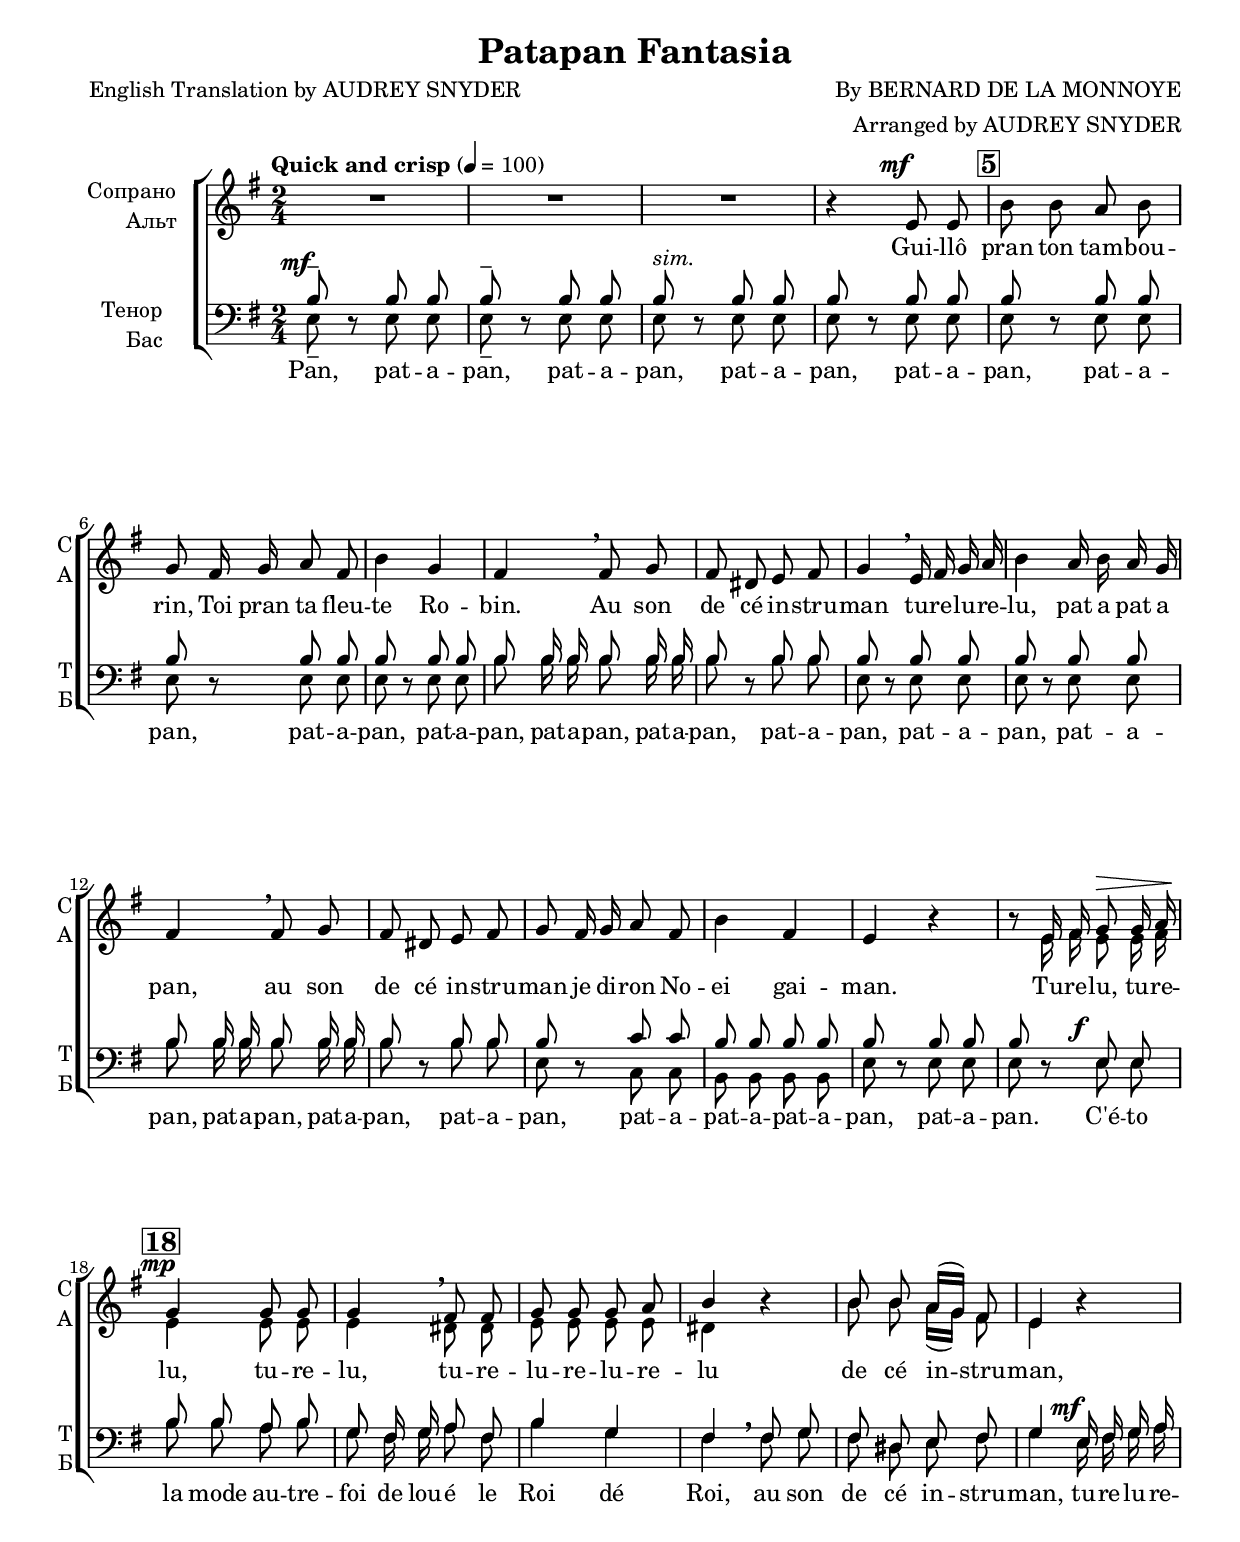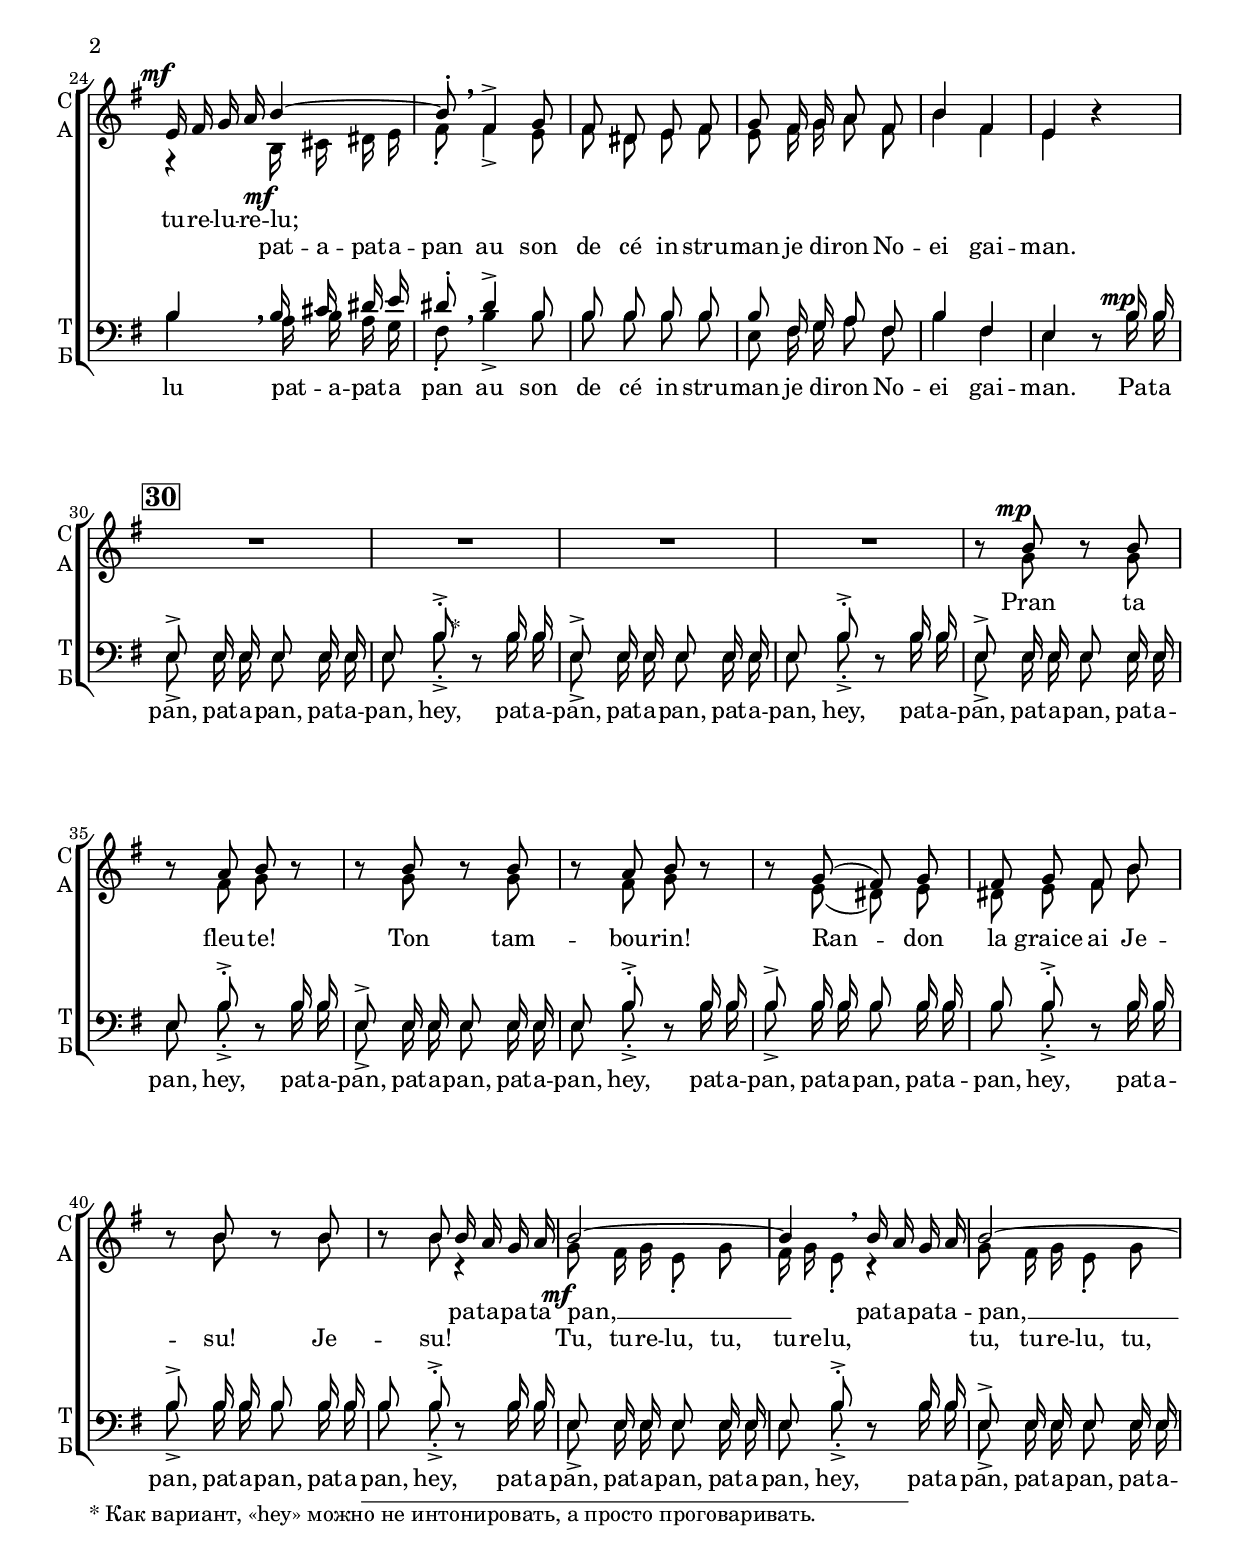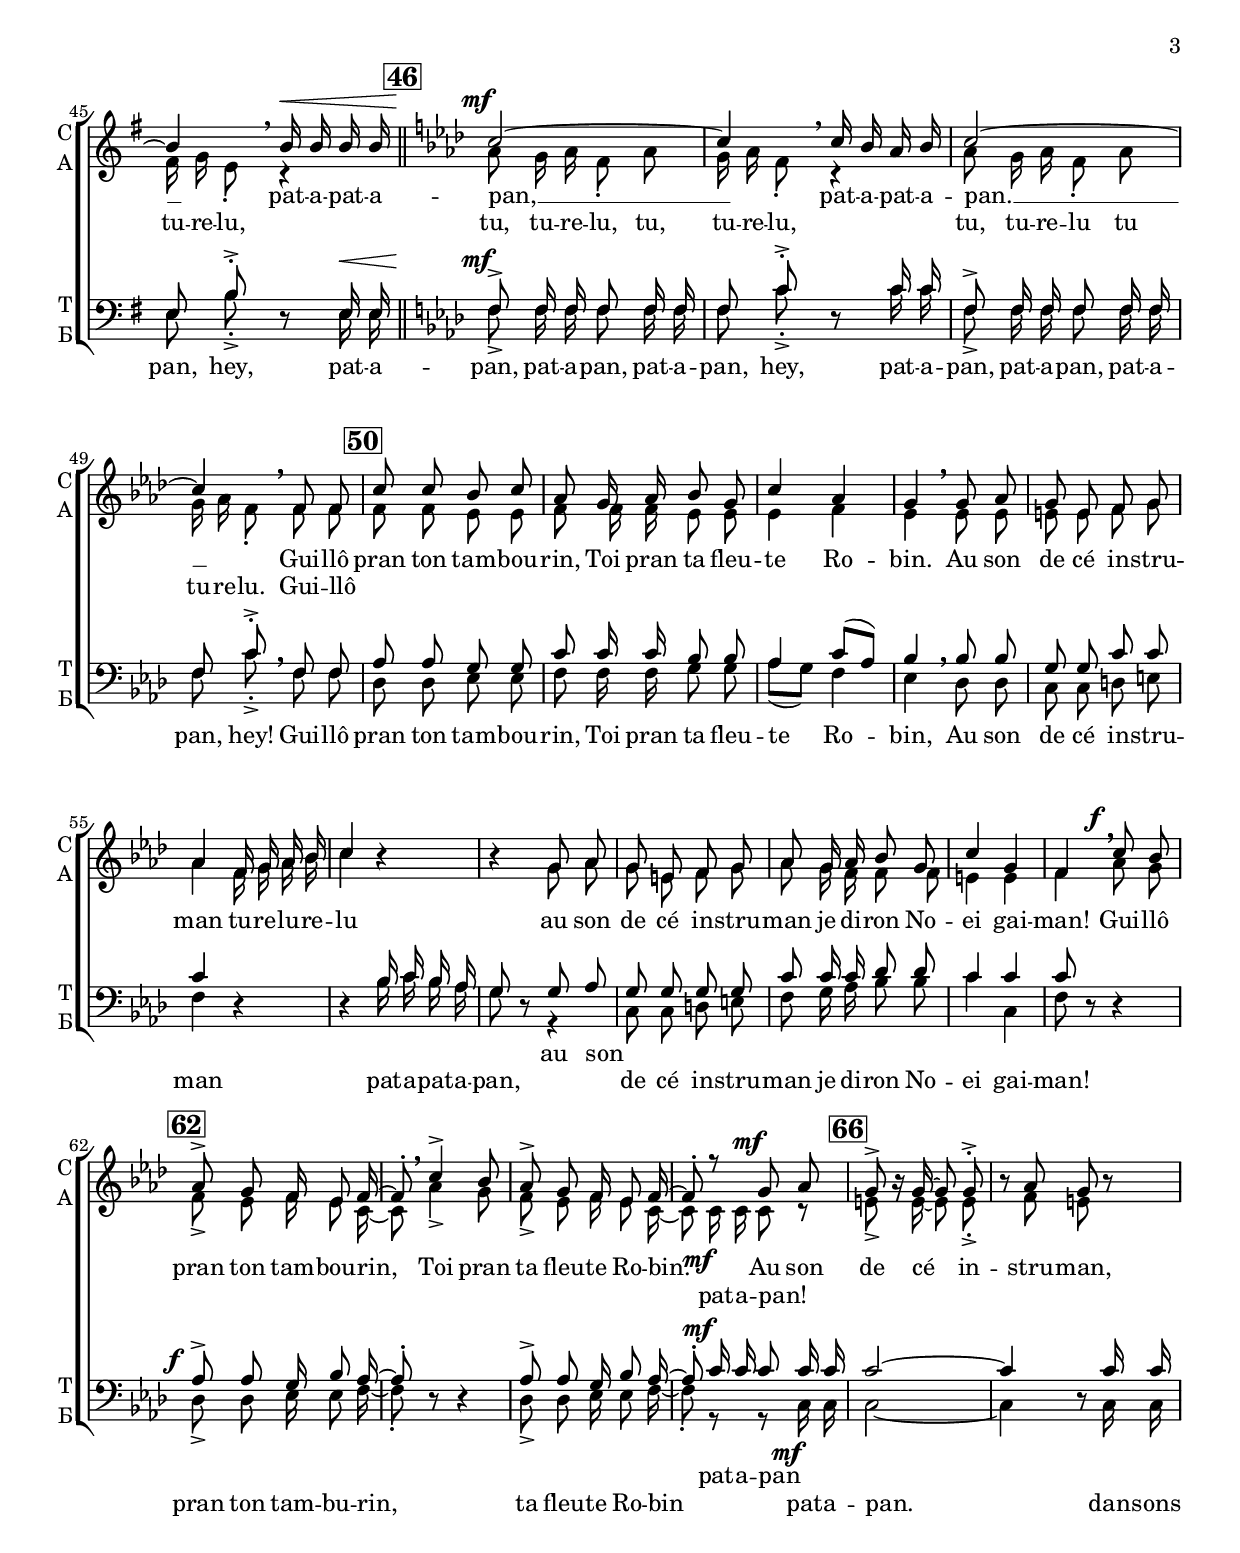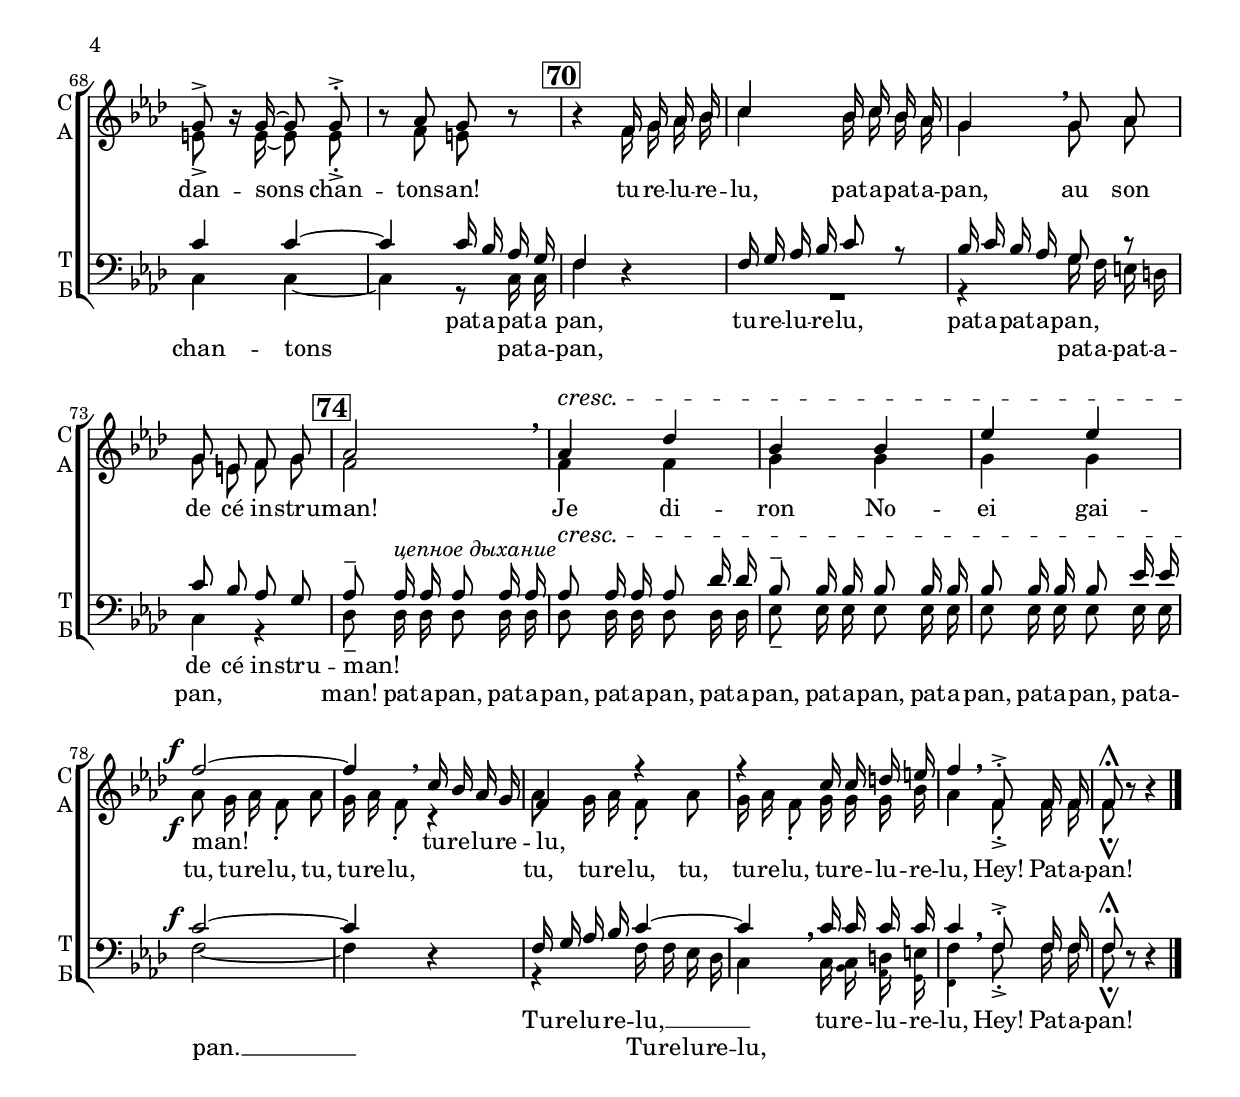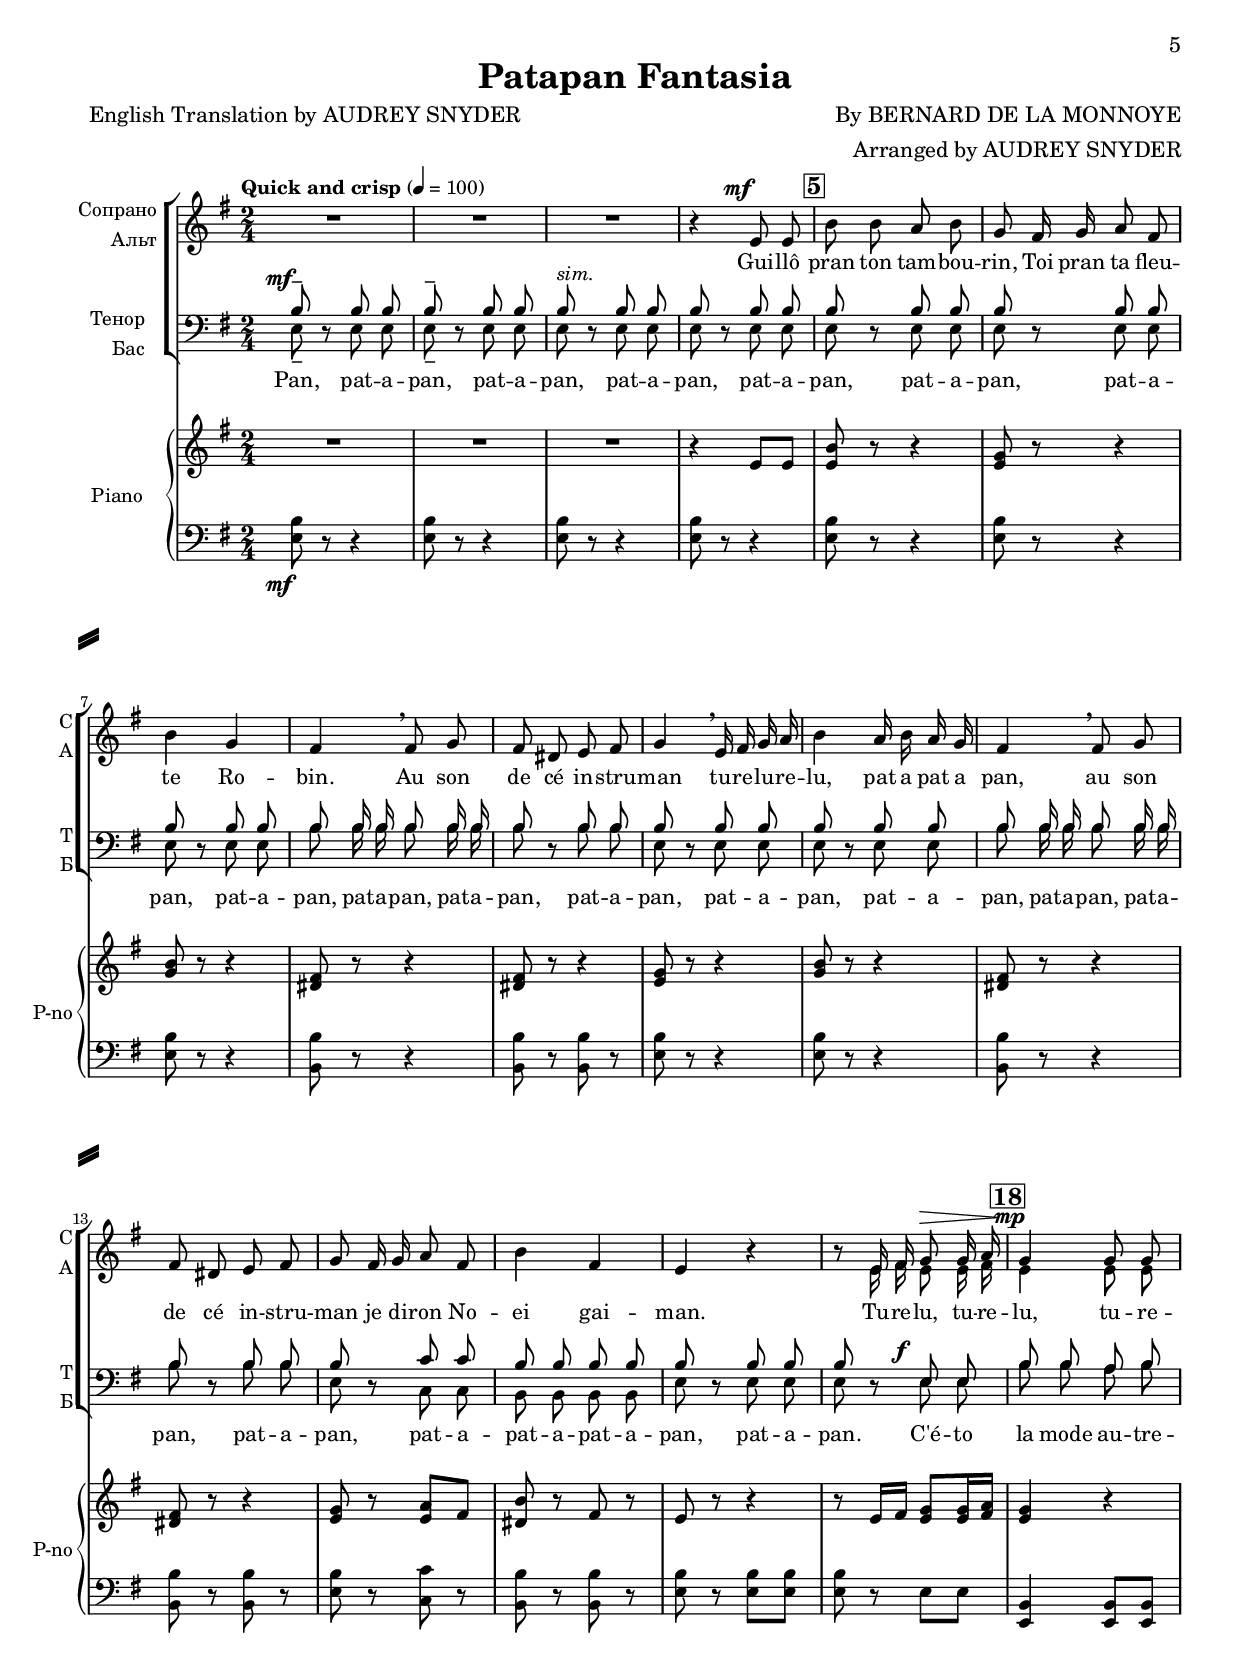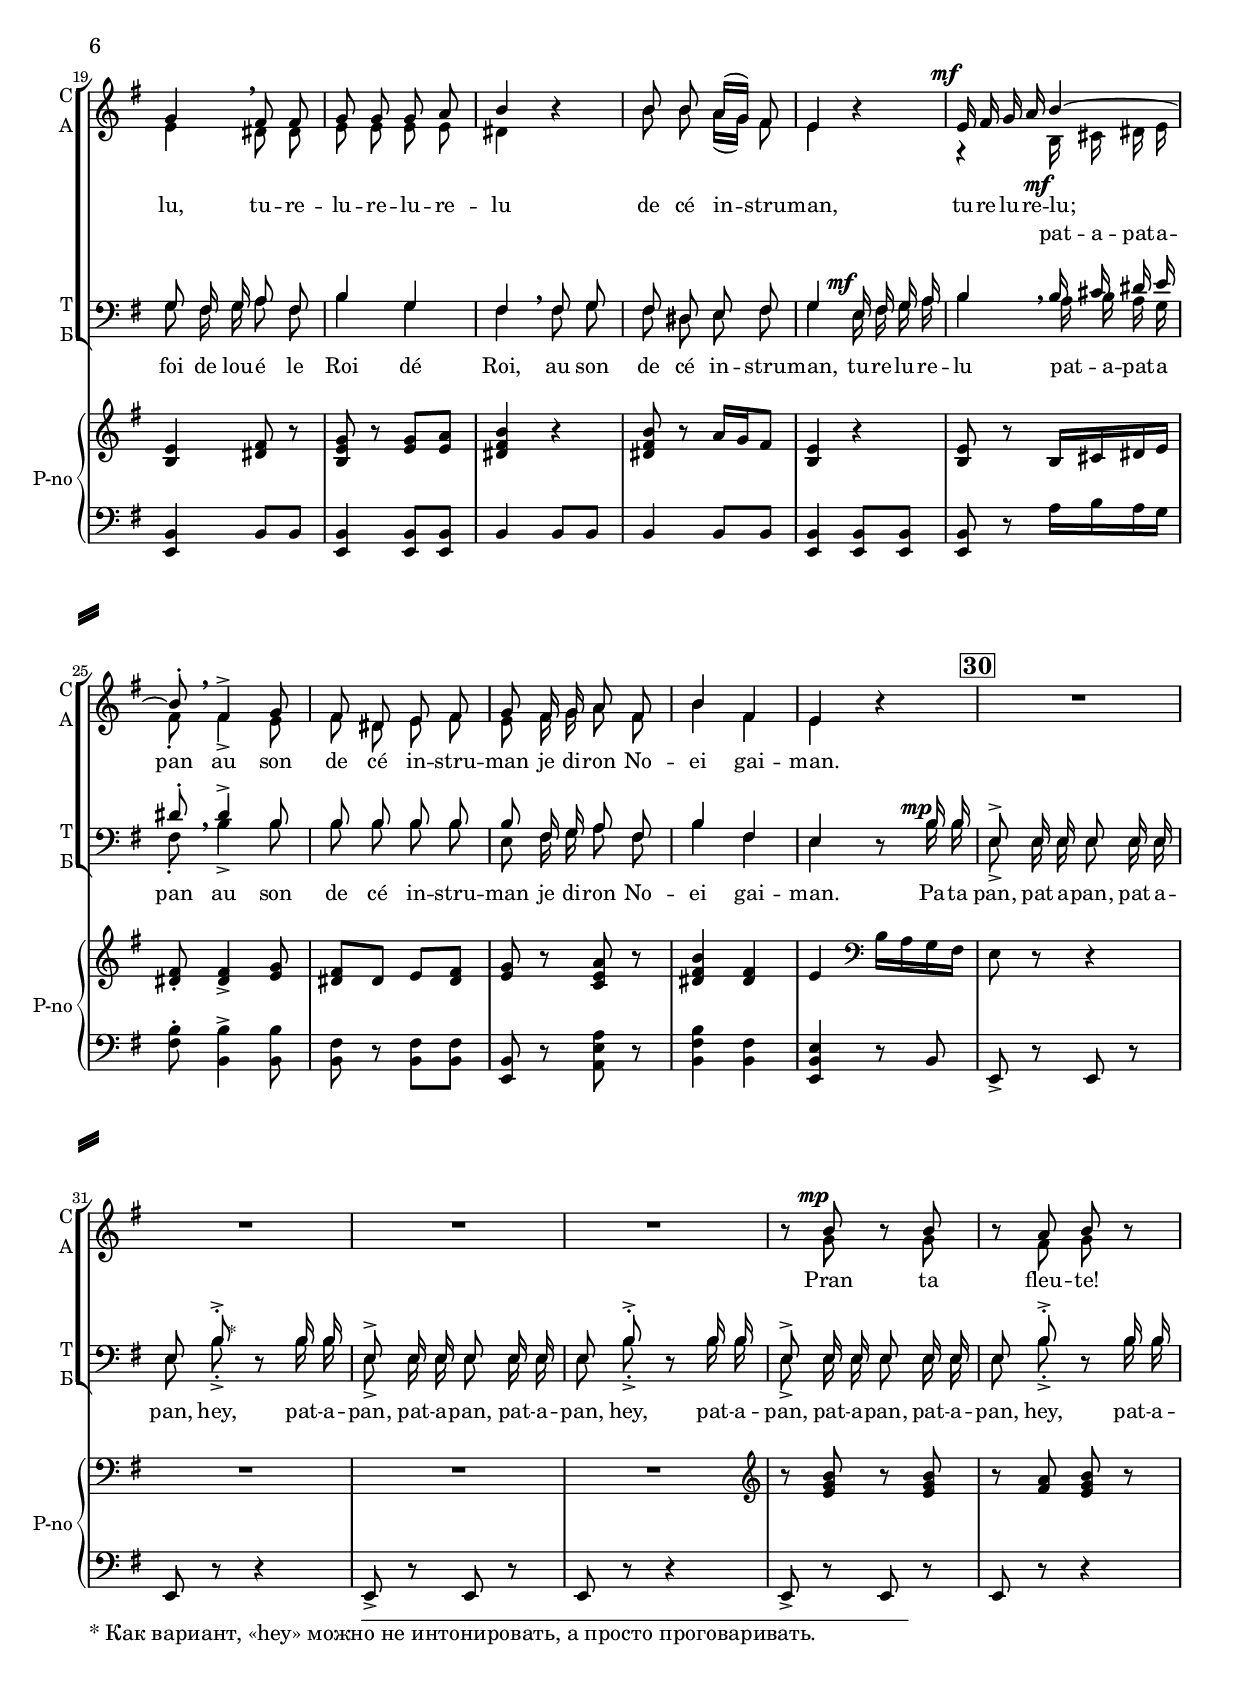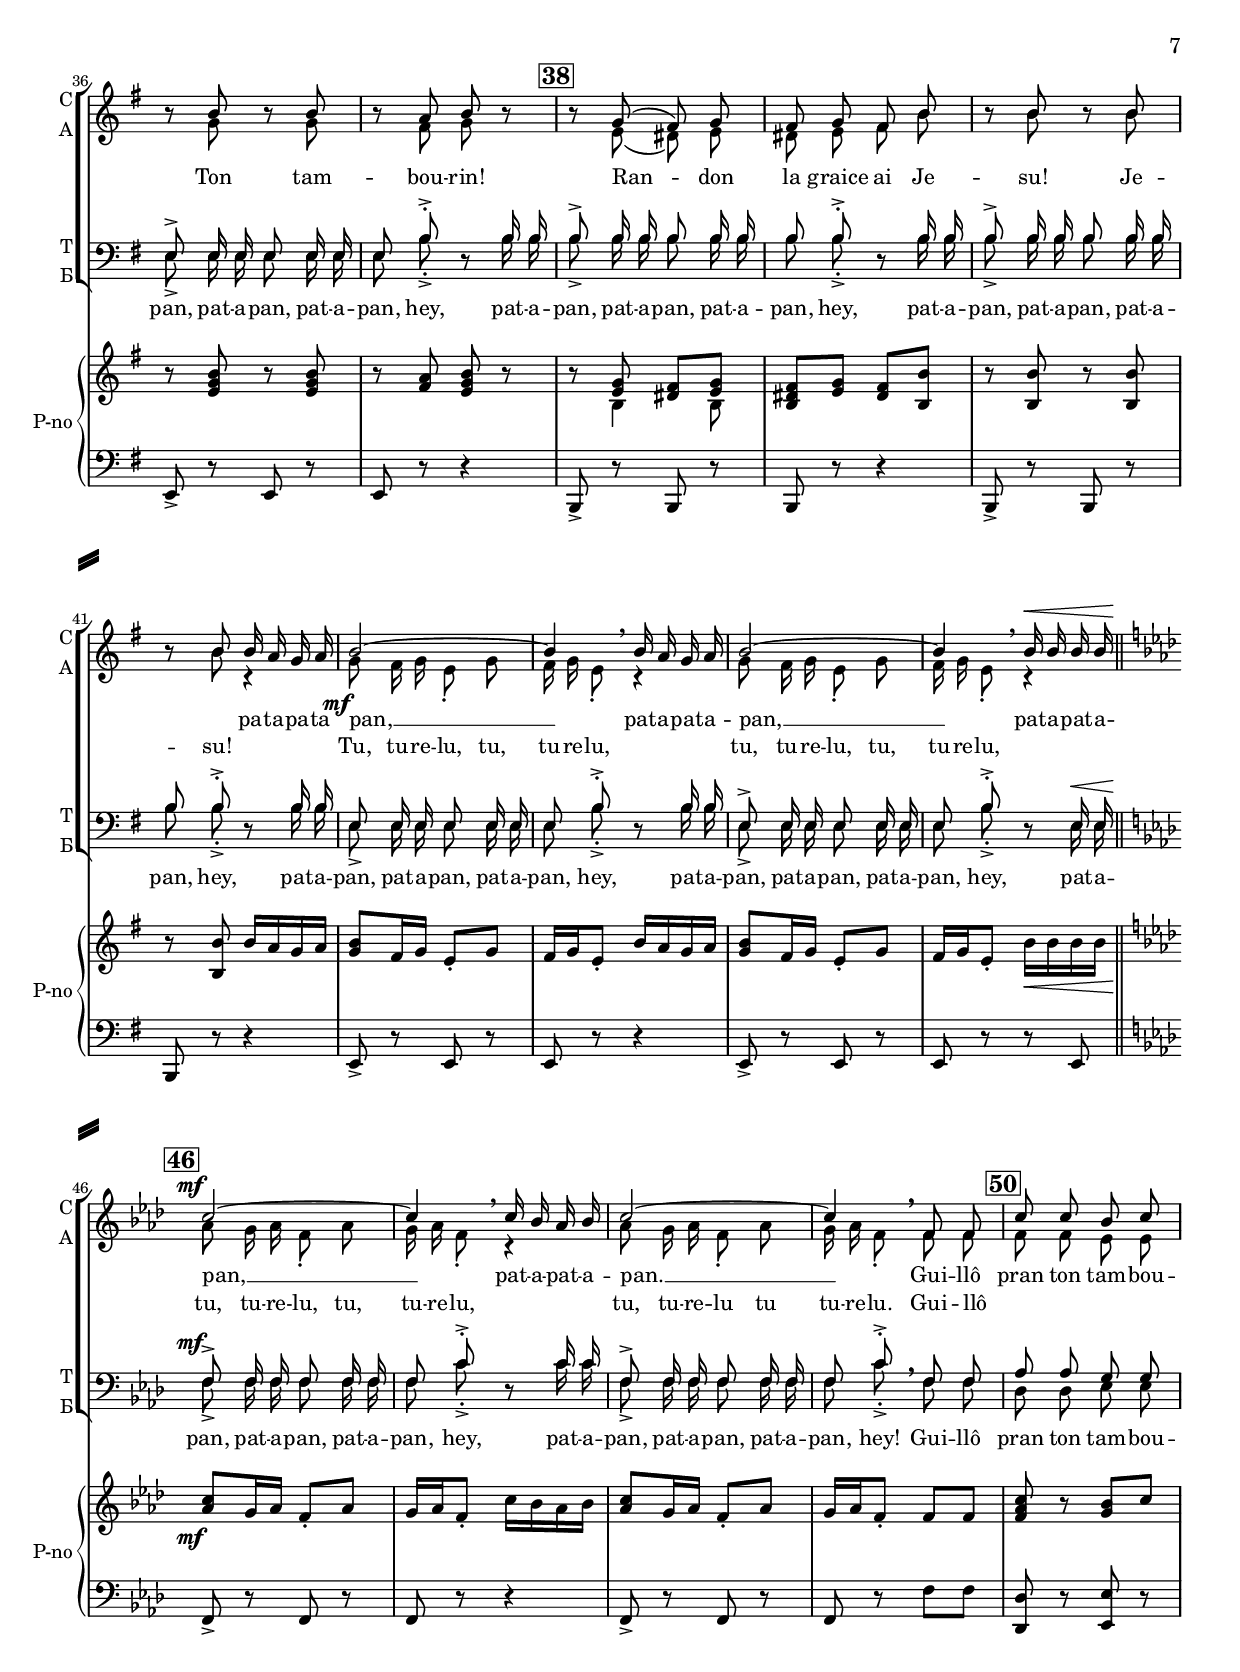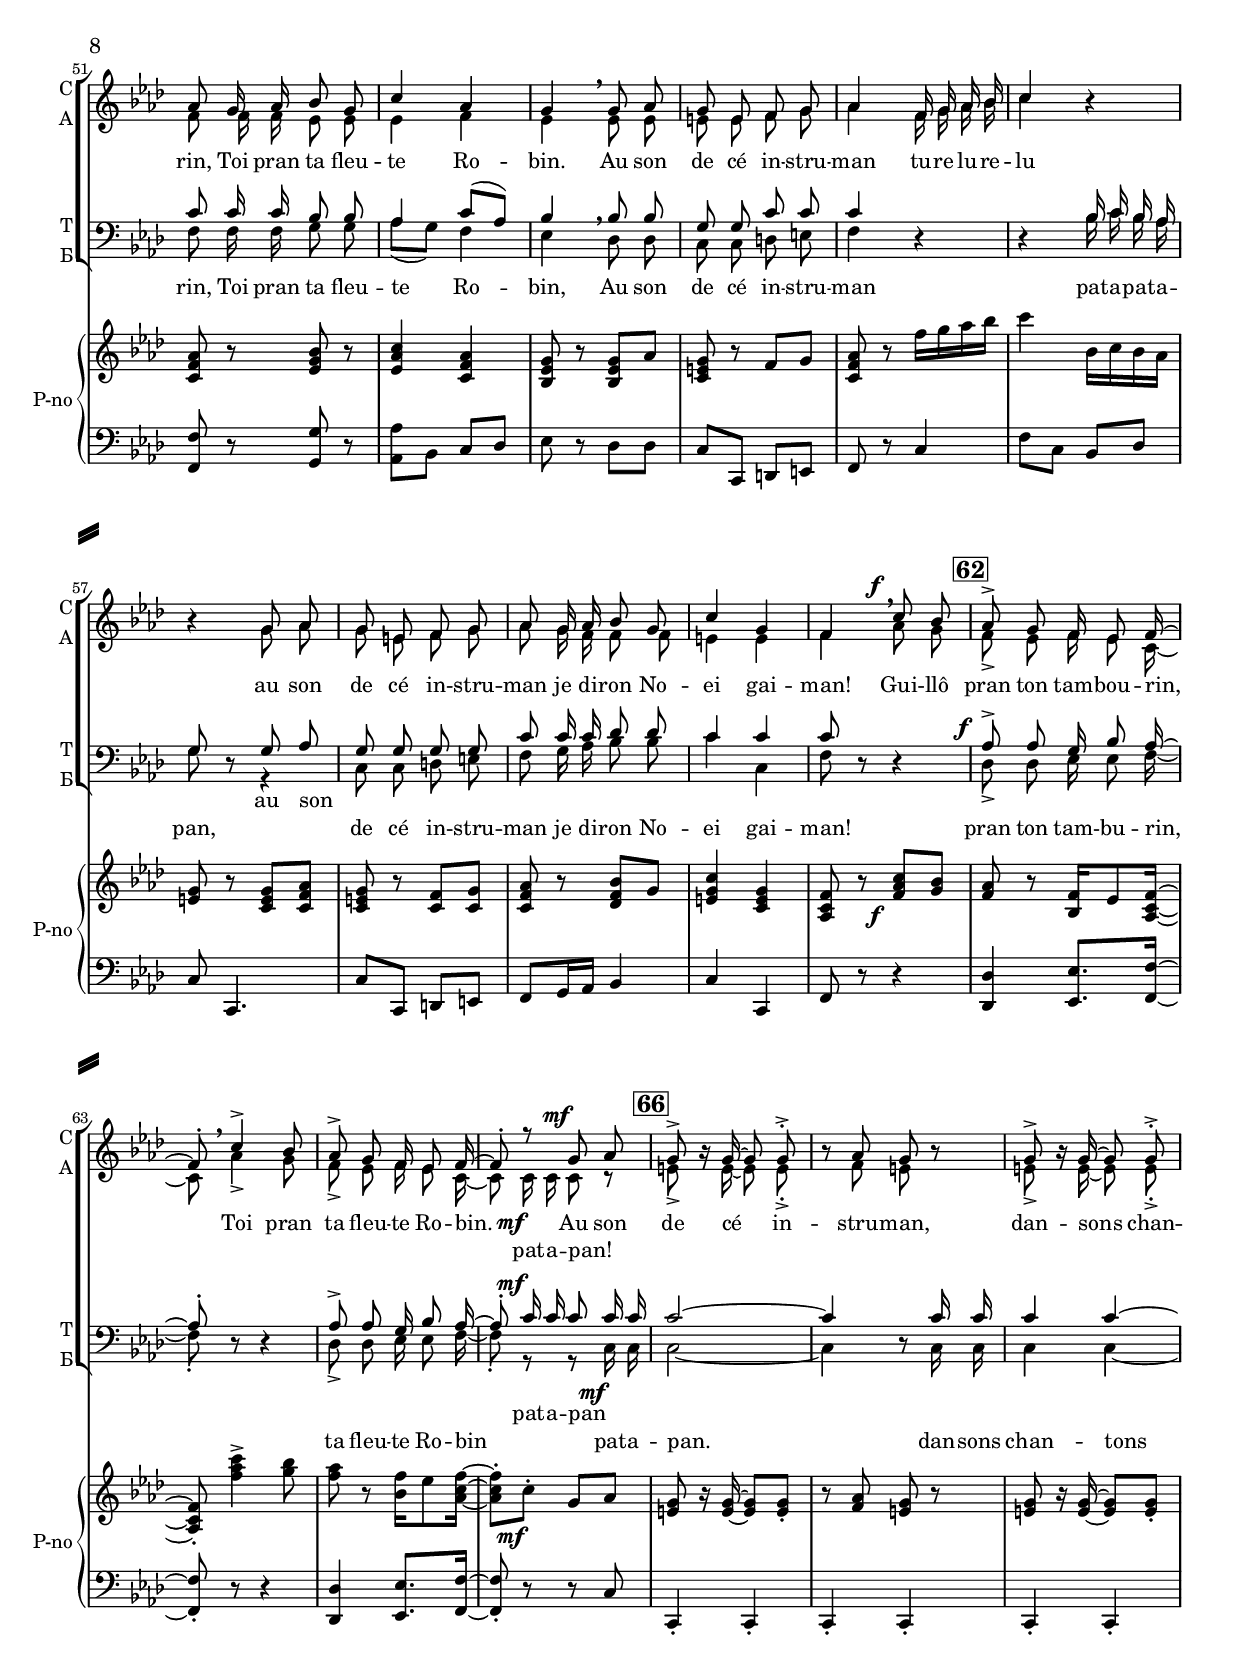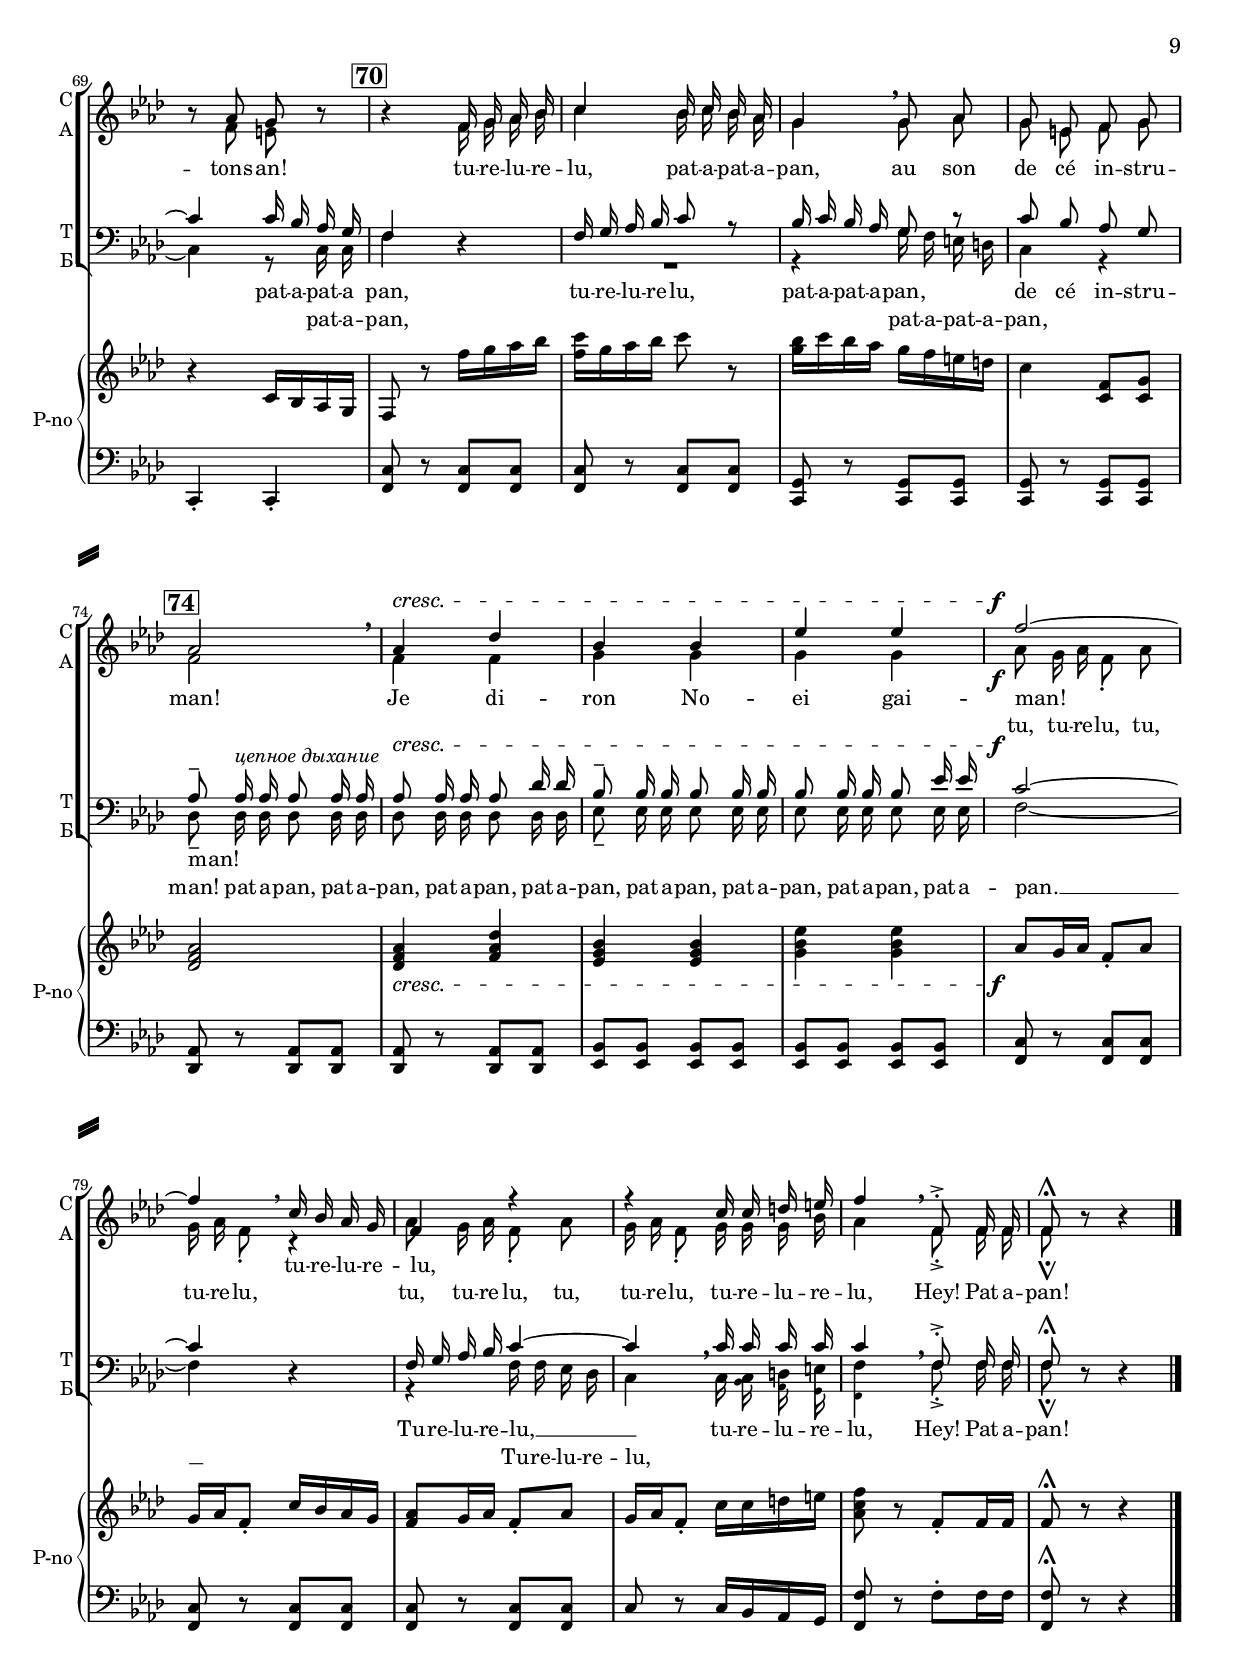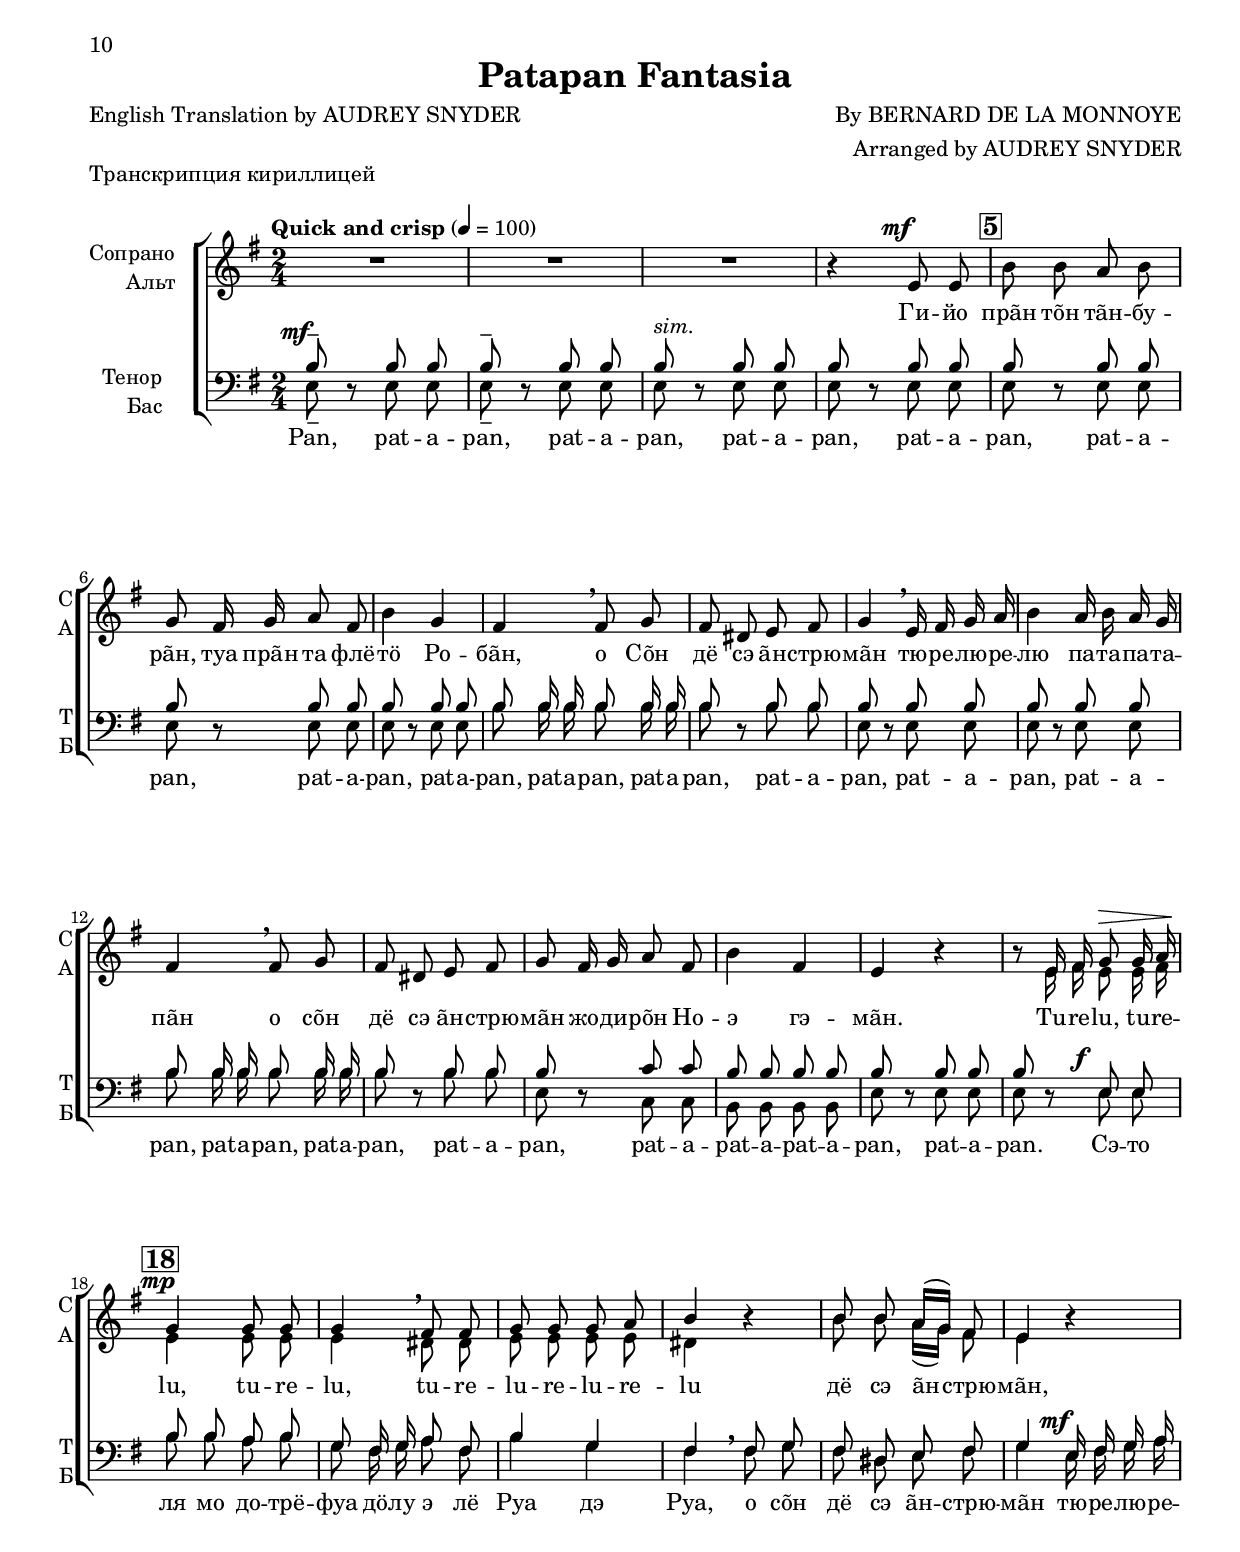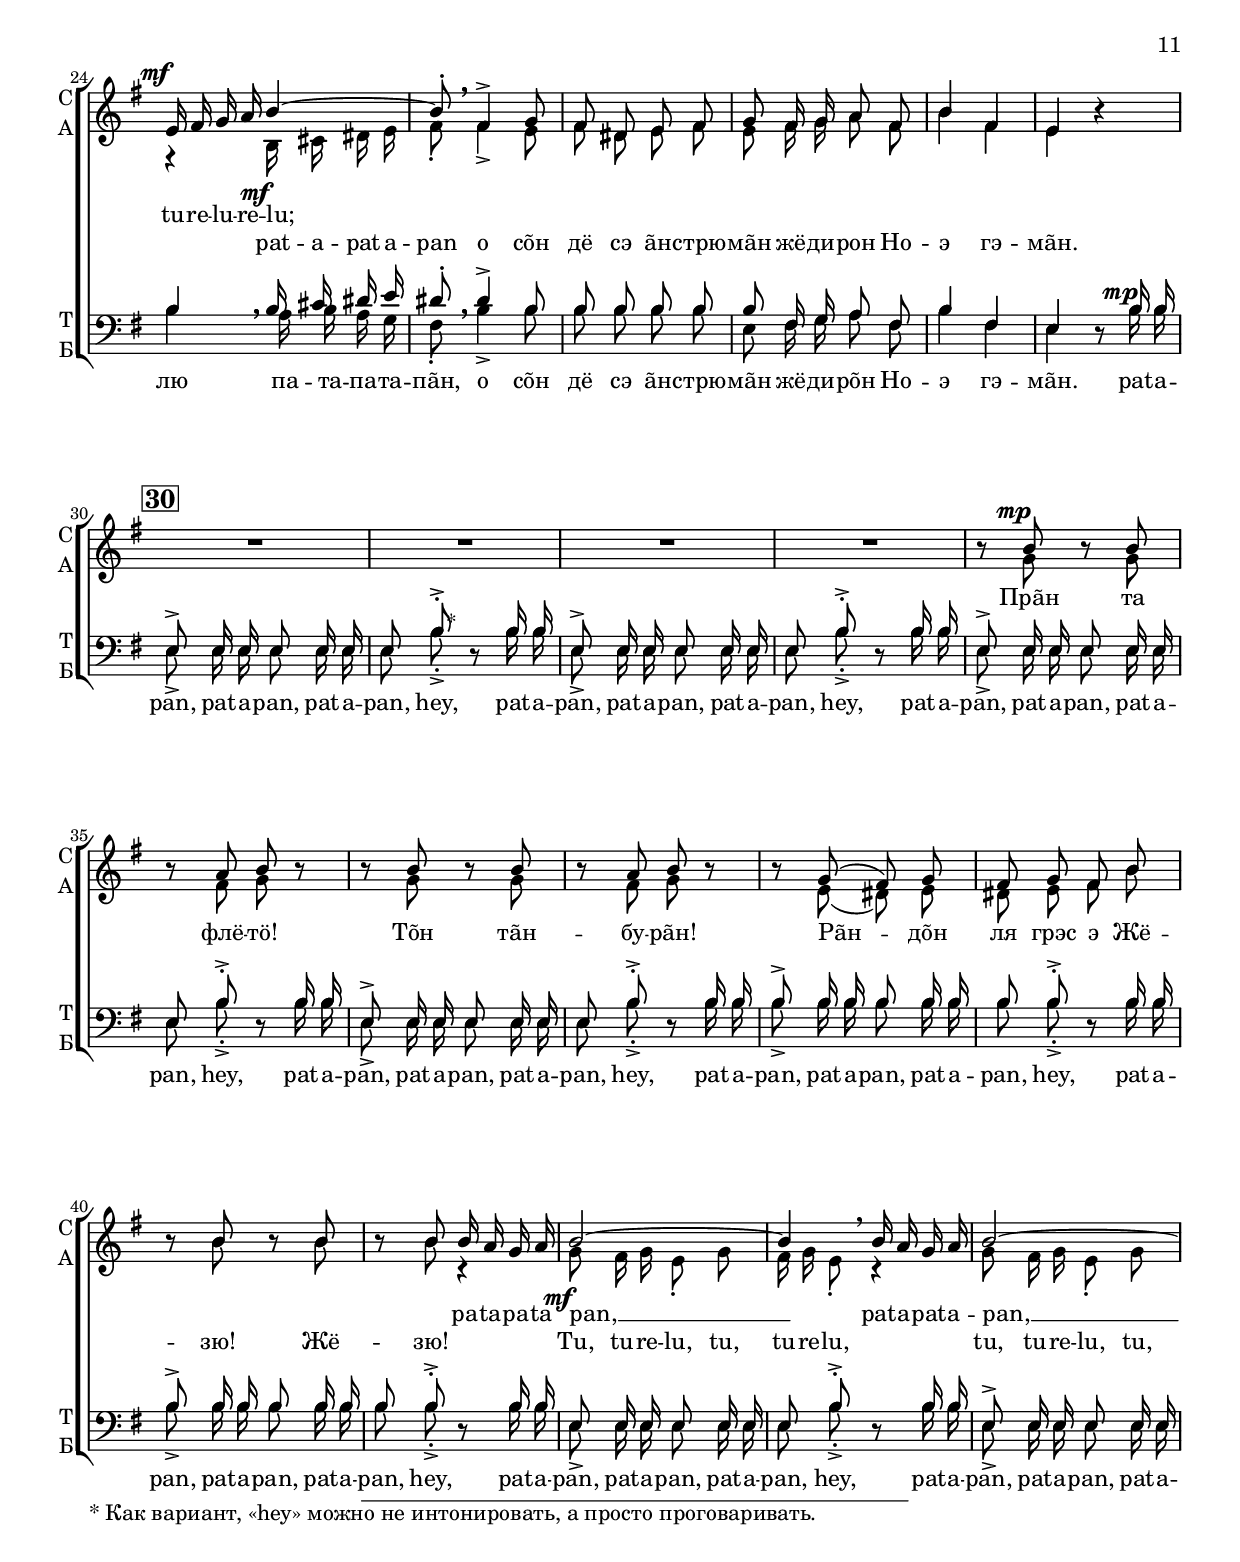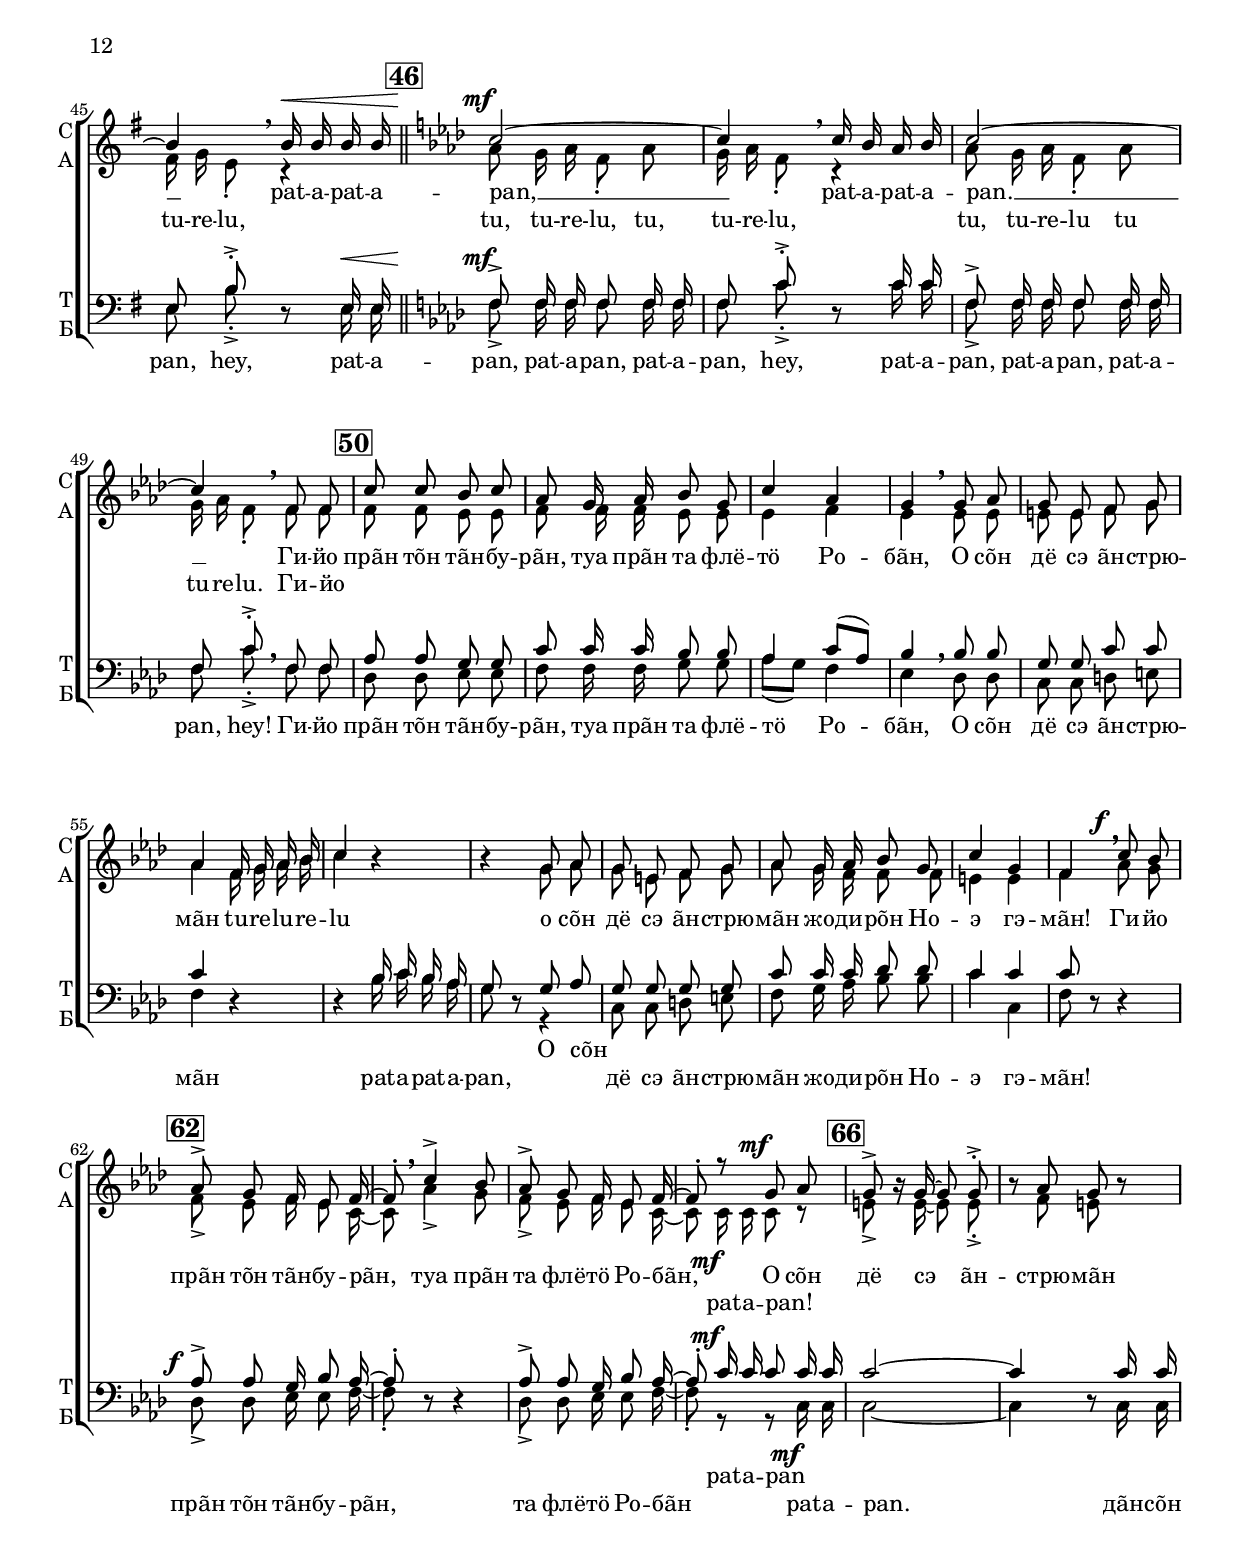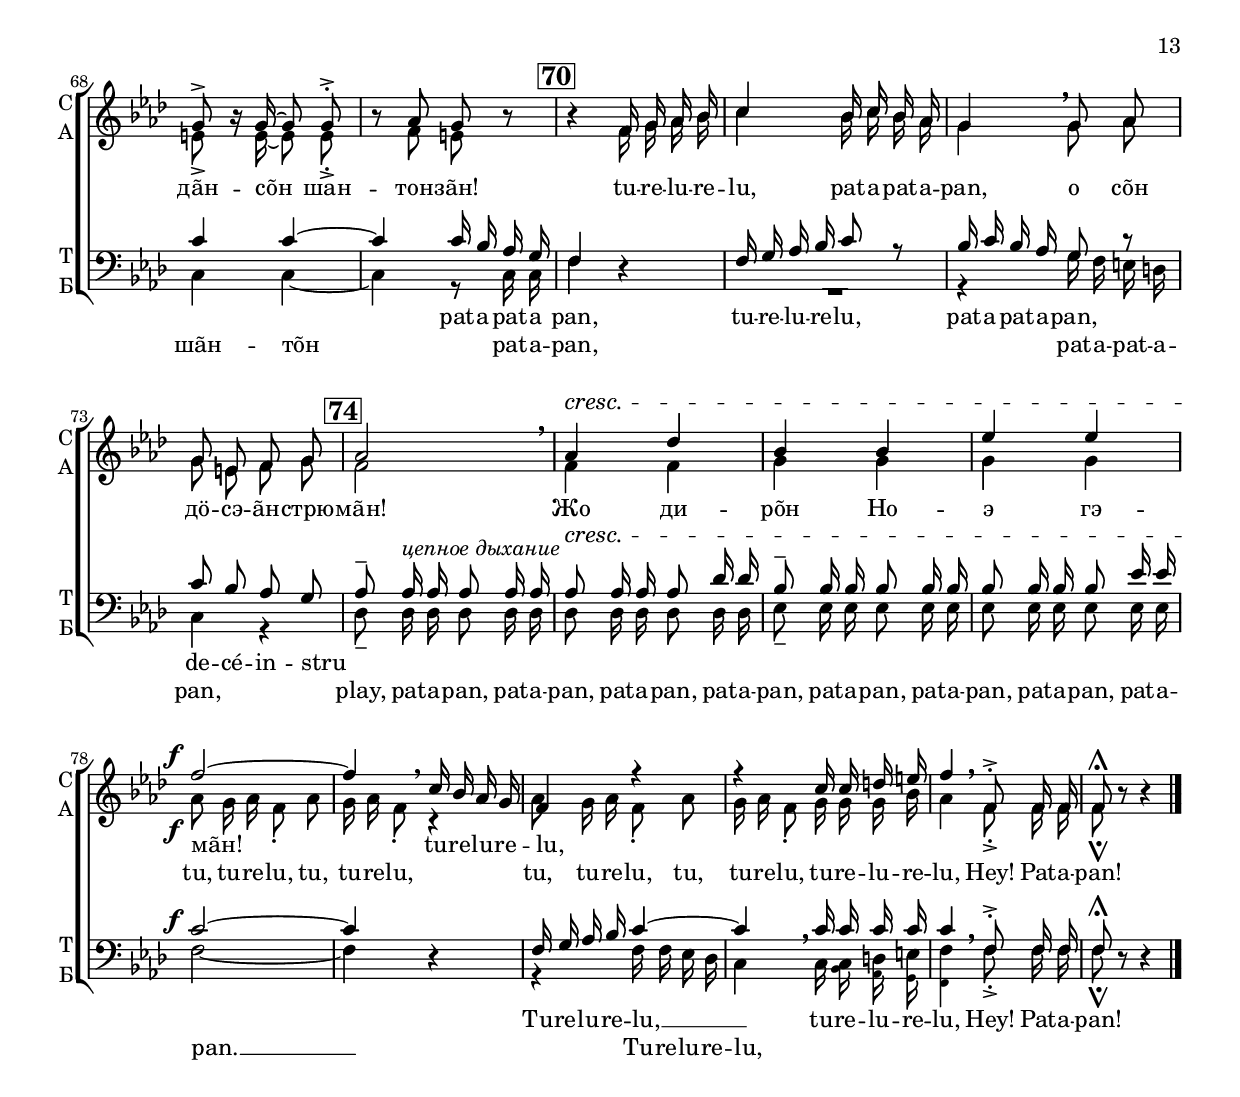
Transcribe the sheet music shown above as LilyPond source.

\version "2.24.2"

#(ly:set-option 'embed-source-code #t) % внедряем исходник как аттач к pdf
#(set-default-paper-size "a4")
#(set-global-staff-size 19)
\include "articulate.ly"

\header {
  title = "Patapan Fantasia"
  %subtitle = "шаблон"
  composer = "By BERNARD DE LA MONNOYE"
  arranger = "Arranged by AUDREY SNYDER"
  poet = "English Translation by AUDREY SNYDER"
  % Удалить строку версии LilyPond 
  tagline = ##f
}


abr = { \break }
abr = {}

%abr = \tag #'BR { \break }
% \removeWithTag #'BR
% \keepWithTag #'BR

%\keepWithTag #'V1

bbr = \tag #'BBR { \break }

pbr = { \pageBreak }
%pbr = {}

breathess = { \once \override BreathingSign.text = \markup { \musicglyph #"scripts.tickmark" } \breathe }
breathes = { \once \override BreathingSign.text = \markup { \musicglyph #"scripts.upbow" } \breathe }

melon = { \set melismaBusyProperties = #'() }
meloff = { \unset melismaBusyProperties }
solo = ^\markup\italic"Соло"
tutti =  ^\markup\italic"tutti"

co = \cadenzaOn
cof = \cadenzaOff
cb = { \cadenzaOff \bar "||" }
cbr = { \bar "" }
cbar = { \cadenzaOff \bar "|" \cadenzaOn }
stemOff = { \hide Staff.Stem }
nat = { \once \hide Accidental }
%stemOn = { \unHideNotes Staff.Stem }

% alternative partial - for repeats
partiall = { \set Timing.measurePosition = #(ly:make-moment -1/4) }

% compress multi-measure rests
multirests = { \override MultiMeasureRest.expand-limit = #1 \set Score.skipBars = ##t }

% mark with numbers in squares
squaremarks = {  \set Score.rehearsalMarkFormatter = #format-mark-box-numbers }

% move dynamics a bit left (to be not up/under the note, but before)
placeDynamicsLeft = { \override DynamicText.X-offset = #-2.5 }

%make visible number of every 2-nd bar
secondbar = {
  \override Score.BarNumber.break-visibility = #end-of-line-invisible
  \override Score.BarNumber.X-offset = #1
  \override Score.BarNumber.self-alignment-X = #LEFT
  \set Score.barNumberVisibility = #(every-nth-bar-number-visible 2)
}

global = {
  \numericTimeSignature
  \multirests
  \placeDynamicsLeft
  \squaremarks
  
  \key e \minor
  \time 2/4
}

sopvoice = \relative c' {
  \global
  \dynamicUp
  \autoBeamOff
  \tempo "Quick and crisp" 4=100
  \oneVoice
  R2*3 |
  r4 e8\mf e | \abr
  
  %5
  \mark 5
  b' b a b \bbr |
  g fis16 g a8 fis |
  b4 g |
  fis \breathe fis8 g | \abr
  
  %9
  fis dis e fis |
  g4 \breathe e16 fis g a |
  b4 a16 b a g | \bbr
  fis4 \breathe fis8 g | \abr
  
  %13
  fis dis e fis |
  g fis16 g a8 fis |
  b4 fis |
  e r | \abr
  \voiceOne
  
  %17
  r8 e16 fis g8\> g16 a | \bbr
  
  \mark 18
  g4\mp g8 8 |
  4 \breathe fis8 8 |
  g8 8 8 a8 | \abr
  
  %21
  b4 r |
  b8 8 a16[( g]) fis8 |
  e4 r |
  e16\mf fis g a b4~ | \abr
  
  %25
  8-. \breathe fis4-> g8 |
  fis8 dis e fis |
  g fis16 g a8 fis |
  b4 fis |
  e r4 | \abr
  
  %30
  \mark 30
  R2*4 | \abr
  
  %34
  r8 b'\mp r b | \bbr
  r a b r |
  r b r b |
  r a b r | \abr
  
  %38
  r8 g( fis) g |
  fis g fis b |
  r8 b r b |
  r b b16 a g a | \abr
  
  %42
  b2~ |
  4 \breathe b16 a g a |
  b2~ |
  4 \breathe b16\< b b b | \abr 
  \section
  
  %46
  \key f \minor
  \mark 46
  c2~\mf |
  4 \breathe c16 bes as bes |
  c2~ |
  4 \breathe f,8 f | \abr
  
  %50
  \mark 50
  c'8 c bes c |
  as g16 as bes8 g |
  c4 as |
  g \breathe g8 as | \abr
  
  %54
  g e f g | \bbr
  as4 f16 g as bes |
  c4 r |
  r g8 as | \abr
  
  %58
  g e f g |
  as g16 as bes8 g |
  c4 g |
  f \breathe c'8\f bes | \abr \bbr
  
  %62
  \mark 62
  as-> g f16 es8 f16~ |
  8-. \breathe c'4-> bes8 |
  as-> g f16 es8 f16~ |
  8-. r8 g\mf as | \abr
  
  %66
  \mark 66
  g8-> r16 g16~8 g8-.-> |
  r8 as g r |
  g8-> r16 g16~8 g8-.-> |
  r8 as g r | \abr
  
  %70
  \mark 70
  r4 f16 g as bes |
  c4 bes16 c bes as |
  g4 \breathe g8 as | \bbr
  g e f g | \abr
  
  %74
  \mark 74
  as2 \breathe
  as4\cresc des |
  bes bes |
  es es | \abr \bbr
  
  %78
  f2~\f |
  f4 \breathe c16 bes as g |
  f4 r | \abr
  
  %81
  r4 c'16 c d e |
  f4 \breathe f,8-.-> f16 f |
  f8\shortfermata r8 r4 \fine

}


altvoice = \relative c' {
  \global
  \dynamicDown
  \autoBeamOff
  % R2*3 |
  % r4 e8 e | 
  s2*4
  
  %5
  %b' b a b |
  %g fis16 g a8 fis |
  %b4 g |
  %fis \breathe fis8 g
  s2*4
  
  %9
  %fis dis e fis |
  %g4\breathe e16 fis g a |
  %b4 a16 b a g |
  %fis4 fis8 g 
  s2*4
  
  %13
  %fis dis e fis |
  %g fis16 g a8 fis |
  %b4 fis |
  %e r |
  s2*4
  
  %17
  r8 e16 fis e8  e16 fis |
  e4 8 8 |
  4 \breathe dis8 8 |
  e e e e
  
  %21
  dis4 r |
  b'8 8 a16[( g]) fis8 |
  e4 r | \bbr
  r b16\mf cis dis e |
  
  %25
  fis8-. \breathe fis4-> e8 |
  fis8 dis e fis |
  e fis16 g a8 fis |
  b4 fis |
  e r | \bbr
  
  %30
  R2*4
  
  %34
  r8 g r g |
  r fis g r |
  r g r g |
  r fis g r
  
  %38
  r8 e( dis) e |
  dis e fis b | \bbr
  r b r b |
  r b r4 |
  
  %42
  g8\mf fis16 g e8-. g |
  fis16 g e8-. r4 |
  g8 fis16 g e8-. g | \bbr
  fis16 g e8-. r4 | \section
  
  %46
  \key f \minor
  as8 g16 as f8-. as |
  g16 as f8-. r4 |
  as8 g16 as f8-. as | \bbr
  g16 as f8-. \breathe f f |
  
  %50
  f f es es |
  f f16 16 es8 es |
  es4 f |
  es \breathe es8 8 |
  
  %54
  e e f g |
  as4 f16 g as bes |
  c4 r |
  r g8 as |
  
  %58
  g e f g |
  as g16 f f8 f |
  e4 e |
  f4 \breathe as8 g
  
  %62
  f8-> es f16 es8 c16~ |
  8 \breathe as'4-> g8 |
  f-> es f16 es8 c16~ |
  8 16\mf 16 8 r |
  
  %66
  e8-> r16 e16~8 8-.-> |
  r8 f e r | \bbr
  e-> r16 e16~8 8-.-> |
  r f8 e r |
  
  %70
  r4 f16 g as bes |
  c4 bes16 c bes as |
  g4 \breathe g8 as |
  g e f g
  
  %74
  f2 \breathe |
  f4 f |
  g g |
  g g |
  
  %78
  as8\f g16 as f8-. as |
  g16 as f8-. r4 |
  as8 g16 as f8-. as |
  
  %81
  g16 as f8-. g16 g g bes |
  as4 \breathe f8-.-> f16 f |
  f8\shortfermata r r4 \fine
}


tenorvoice = \relative c' {
  \global
  \dynamicUp
  \autoBeamOff
  b8--\mf r b b |
  b-- r b b |
  b^\markup\italic"sim." r b b |
  b r b b |
  
  %5
  b8 r b b |
  b r b b |
  b r b b |
  b b16 16 8 16 16
  
  %9
  b8 r b b |
  b r b b  |
  b r b b |
  b8 16 16 8 16 16 |
  
  %13
   b8 r b b |
   b r c c |
   b b b b |
   b r b b
  
  %17
    b r e,\f e |
  b' b a  b |
  g fis16 g a8 fis |
  b4 g 
  
  %21
  fis4 \breathe fis8 g |
  fis dis e fis |
  g4 e16\mf fis g a |
  b4 \breathe  b16 cis dis e
  
  %25
  dis8-. \breathe dis4-> b8 |
  b b b b |
  b fis16 g a8 fis |
  b4 fis |
  e r8 b'16\mp b
  
  %30
  e,8-> 16 16 8 16 16 |
  8 b'8-.-> r8 b16 b |
  e,8-> 16 16 8 16 16 |
  e8 b'-.-> r8 b16 16 |
  
  %34
  e,8-> 16 16 8 16 16 |
  e8 b'-.-> r8 b16 16 |
  e,8-> 16 16 8 16 16 |
  e8 b'-.-> r8 b16 16 |
  
  %38
  b8-> 16 16 8 16 16 |
  8 8-.-> r b16 16 |
  8-> 16 16 8 16 16 |
  8 8-.-> r b16 16
  
  %42
  e,8 16 16 8 16 16 |
  8 b'-.-> r b16 16 |
  e,8-> 16 16 8 16 16 |
  8 b'-.-> r e,16\< 16 |
  \section
  
  %46
  \key f \minor
  f8->\mf 16 16 8 16 16 |
  8 c'-.-> r c16 16 |
  f,8-> 16 16 8 16 16 |
  8 c'-.-> \breathe f, f
  
  %50
  as as g g |
  c c16 16 bes8 8 |
  as4 c8[( as]) |
  bes4 \breathe 8 8 |
  
  %54
  g g c c |
  c4 r |
  r bes16 c bes as |
  g8 r g as |
  
  %58
  g g g g |
  c c16 16 des8 8 |
  c4 4 |
  8 r r4 |
  
  %62
  as8->\f 8 g16 bes8 as16~ |
  8-. r r4 |
  as8-> 8 g16 bes8 as16~ |
  8-. c16\mf 16 8 16 16 |
  
  %66
  c2~ |
  4 r8 c16 16 |
  4 4~ |
  4 c16 bes as g |
  
  %70
  f4 r |
  f16 g as bes c8 r |
  bes16 c bes as g8 r |
  c8 bes as g | 
  
  %74
  as8-- 16 16 8 16 16 |
  8\cresc 16 16 8 des16 16 |
  bes8-- 16 16 8 16 16 |
  8 16 16 8 es16 16 |
  
  %78
  c2~\f |
  4 r |
  f,16 g as bes c4~
  
  %81
  4 \breathe c16 16 16 16 |
  4 \breathe f,8-.-> 16 16 |
  8\shortfermata r r4 \fine
}


bassvoice = \relative c {
  \global
  \dynamicDown
  \autoBeamOff
  e8-- r e e |
  e-- r e e |
  e r e e |
  e r e e
  
  %5
  e r e e |
  e r e e |
  e r e e |
  b'8 16 16 8 16 16
  
  %9
  b8 r b b |
  e, r e e |
  e r e e |
  b'8 16 16 8 16 16
  
  %13
  8 r b8 8 |
  e,8 r c c |
  b b b b |
  e r e e |
  
  %17
  e r e e |
  b' b a b |
  g8 fis16 g a8 fis |
  b4 g
  
  %21
  fis4 \breathe fis8 g |
  fis dis e fis |
  g4 e16 fis g a |
  b4 \breathe a16 b a g
  
  %25
  fis8-. \breathe b4-> b8 |
  b b b b e, fis16 g a8 fis |
  b4 fis |
  e r8 b'16 b |
  
  %30
  e,8-> 16 16 8 16 16 |
  8
  \once \override Score.Footnote.annotation-line = ##f
  \footnote "*" #'( 0.25 . 0.25 ) \markup \wordwrap { * Как вариант, «hey» можно не интонировать, а просто проговаривать.}
  b'-.-> r8 b16 16 |
  e,8-> 16 16 8 16 16 |
  8 b'-.-> r8 b16 16 |
  
  %34
  e,8-> 16 16 8 16 16 |
  8 b'-.-> r8 b16 16 |
  e,8-> 16 16 8 16 16 |
  8 b'-.-> r8 b16 16 |
  
  %38
  b8-> 16 16 8 16 16 |
  8 8-.-> r b16 16 |
  8-> 16 16 8 16 16 |
  8 8-.-> r b16 16
  
  %42
  e,8-> 16 16 8 16 16 |
  8 b'-.-> r b16 16 |
  e,8-> 16 16 8 16 16 |
  8 b'-.-> r e,16 16 |
  \section
  
  %46
  \key f \minor
  f8-> 16 16 8 16 16 |
  8 c'-.-> r c16 16 |
  f,8-> 16 16 8 16 16 |
  8 c'-.-> \breathe f, f |
  
  %50
  des8 des es es |
  f f16 16 g8 8 |
  as([ g]) f4 |
  es \breathe des8 des |
  
  %54
  c c d e |
  f4 r |
  r bes16 c bes as |
  g8 r r4 |
  
  %58
  c,8 c d e |
  f g16 as bes8 bes |
  c4 c, |
  f8 r r4
  
  %62
  des8-> des es16 8 f16~ |
  8-. r r4 |
  des8-> 8 es16 8 f16~ |
  8-. r r c16\mf c
  
  %66
  c2~ |
  4 r8 c16 16 |
  c4 4 ~ |
  4 r8 c16 16
  
  %70
  f4 r |
  R2 |
  r4 g16 f e d |
  c4 r
  
  %74
  des8-- 16^\markup\italic"цепное дыхание" 16 8 16 16 |
  8 16 16 8 16 16 |
  es8-- 16 16 8 16 16 |
  8 16 16 8 16 16
  
  %78
  f2~ |
  4 r |
  r f16 f es des |
  
  %81
  c4 \breathe c16 <\tweak font-size -3 bes c > < \tweak font-size -3 as d> < \tweak font-size -3 g e'> |
  <\tweak font-size -3 f f'> 4 \breathe f'8-.-> 16 16 |
  8 \shortfermata r r4 \fine
}


RR = { \change Staff = "right" }
LL = { \change Staff = "left" }

right = \relative c' {
  \global
    \tempo "Quick and crisp" 4=100
    R2*3 |
    r4 e8 e |
    
    %5
    \mark 5
    <e b'>8 r r4 |
    <e g>8 r r4 |
    <g b>8 r r4 |
    <dis fis>8 r r4 |
    
    %9
    q8 r r4 |
    <e g>8 r r4 |
    <g b>8 r r4 |
    <dis fis>8 r r4 |
    
    %13
    q8 r r4 |
    <e g>8 r <e a> fis |
    <dis b'>8 r fis r |
    e r r4 |
    
    %17
    r8 e16 fis <e g>8 q16 <fis a> |
    \mark 18
    <e g>4 r |
    <e b> <dis fis>8 r |
    <g e b>8 r <e g> <e a> |
    
    %21
    <dis fis b>4 r |
    q8 r a'16 g fis8 |
    <e b>4 r |
    q8 r b16 cis dis e |
    
    %25
    <dis fis>8-. q4-> <e g>8 |
    <dis fis> dis e q |
    <e g> r <c e a> r |
    <dis fis b>4 <dis fis> |
    e4 \clef bass b16 a g fis |
    
    %30
    \mark 30
    e8 r r4 |
    R2*3
    
    %34
    \clef treble r8 <e' g b> r q |
    r <fis a> <e g b> r |
    r q r q |
    r <fis a> <e g b> r
  
  %38
  \mark 38
  r8 << { <e g>8 <dis fis> <e g> } \\ { b4 8 } >> |
  <b dis fis>8 <e g> <dis fis> <b b'> |
  r8 q r q |
  r q b'16 a g a |
  
  %42
  <g b>8 fis16 g e8-. g |
  fis16 g e8-. b'16 a g a |
  <g b>8 fis16 g e8-. g |
  fis16 g e8-. b'16\< b b b |
  \section
  
  %46
  \mark 46
  \key f \minor
  <as c>8\mf g16 as f8-. as |
  g16 as f8-. c'16 bes as bes |
  <as c>8 g16 as f8-. as |
  g16 as f8-. f f |
  
  %50
  \mark 50
  <f as c>8 r <g bes> c |
  <as f c> r <bes g es> r |
  <c as es>4 <as f c> |
  <g es bes>8 r q as |
  
  %54
  <g e c>8 r f g |
  <as f c> r f'16 g as bes |
  c4 bes,16 c bes as |
  <g e>8 r <g e c> <as f c> |
  
  %58
  <g e c>8 r <f c> <g c,> |
  <as f c> r <bes f des> g |
  <c g e>4 <g e c> |
  <f c as>8 r <f as c>\f <g bes>

  %62
  \mark 62
  <f as>8 r <f bes,>16 es8 <f c as>16~ |
  8-. <f' as c>4-> <g bes>8 |
  <f as>8 r <f bes,>16 es8 <f c as>16~ |
  8-. c8-.\mf g as |
  
  %66
  \mark 66
  <g e>8 r16 q16~8 8-. |
  r <as f> <g e> r |
  q8 r16 q16~8 8-. |
  r4 c,16 bes as g
  
  %70
  \mark 70
  f8 r f''16 g as bes |
  <c f,> g as bes c8 r |
  <bes g>16 c bes as g f e d |
  c4 <f, c>8 <g c,> |
  
  %74
  <as f des>2 |
  q4\cresc <des as f> |
  <bes g es> q |
  <es bes g> q |
  
  %78
  as,8\f g16 as f8-. as |
  g16 as f8-. c'16 bes as g |
  <f as>8 g16 as f8-. as |
  
  %81
  g16 as f8-. c'16 c d e |
  <f c as>8 r f,8-. 16 16 |
  8\shortfermata r8 r4 \fine

}

left = \relative c {
  \global
  <e b'>8 \mf r r4 |
  q8 r r4 |
  q8 r r4 
  q8 r r4 |
  
  %5
  q8 r r4 |
  q8 r r4 |
  q8 r r4 |
  <b b'>8 r r4 |
  
  %9
  <b b'>8 r q r |
  <e b'> r r4 |
  q8 r r4 |
  <b b'>8 r r4 |
  
  %13
  q8 r q r |
  <e b'> r <c c'> r |
  <b b'> r q r |
  <e b'> r q q |
  
  %17
  q r e e |
  <b e,>4 q8 q |
  q4 b8 b |
  q4 8 8 |
  
  %21
  b4 8 8 |
  4 8 8 |
  q4 8 8 |
  8 r a'16 b a g |
  
  %25
  <fis b>8-. <b, b'>4-> q8 |
  <fis' b,>8 r q q |
  <b, e,>8 r <a e' a>8 r |
  <b fis' b>4 <b fis'> |
  <e b e,>4 r8 b8 |
  
  %30
  e,8-> r e r |
  e r r4 |
  e8-> r e r |
  e r r4
  
  %34
  e8-> r e r |
  e r r4 |
  e8-> r e r |
  e r r4
  
  %38
  b8-> r b r |
  b r r4 |
  b8-> r b r |
  b r r4 |
  
  %42
  e8-> r e r |
  e r r4 |
  e8-> r e r |
  e r r e |
  \section
  
  %46
  \key f \minor
  f8-> r f r |
  f r r4 |
  f8-> r f r |
  f r f' f |
  
  %50
  <des des,> 8 r <es es,> r |
  <f f,> r <g g,> r |
  <as, as'> bes c des |
  es r des des
  
  %54
  c c, d e |
  f r c'4 |
  f8 c bes des |
  c c,4. |
  
  %58
  c'8 c, d e |
  f g16 as bes4 |
  c c, |
  f8 r r4 |
  
  %62
  <des des'>4 <es es'>8. <f f'>16~ |
  8-. r r4 |
  <des des'>4 <es es'>8. <f f'>16~ |
  8-. r r c' |
  
  %66
  c,4-. 4-. |
  4-. 4-. |
  4-. 4-. |
  4-. 4-. |
  
  %70
  <f c'>8 r q q |
  q r q q |
  <g c,> r q q |
  q r q q
  
  %74
  <as des,> r q q |
  q r q q |
  <bes es,> q q q |
  q q q q
  
  %78
  <c f,> r q q |
  q r q q |
  q r q q |
  
  %81
  c r c16 bes as g |
  <f f'>8 r f'8-. 16 16 |
  <f f,>8\shortfermata r r4 \fine
  
}  

pianoPart = \new PianoStaff \with {
  instrumentName = "Piano"
  shortInstrumentName = "P-no"
  midiInstrument = "acoustic grand"
} <<
  \new Staff = "right"  \right
  \new Staff = "left"  { \clef bass \left }
>>

lyricscore_s = \lyricmode {
 Gui -- llô
 
 pran ton tam -- bou -- rin, Toi pran ta fleu -- te Ro -- bin. Au son
 de cé in -- stru -- man tu -- re -- lu -- re -- lu, pat a pat a pan, au son
 
 de cé in -- stru -- man je di -- ron No -- ei gai -- man.
 Tu -- re -- lu, tu -- re -- lu, tu -- re -- lu, tu -- re -- lu -- re -- lu -- re --
 
 lu de cé in -- stru -- man, tu -- re -- lu -- re -- lu;
_  _ _ _ _ _ _ _ _ _ _ _ _ _ % au son de cé in -- stru -- man je di -- ron No -- ei gai -- man.
 
 _ _ _ _ _ _ _ _ % Pran ta fleu -- te! Ton tam -- bou -- rin!
 
 _ _ _ _ _ _ _ _ _ % Ran -- don la graice ai Je -- su! Je -- su! 
 pa -- ta -- pa -- ta
 pan, __ pat -- a -- pat -- a -- pan, __ pat -- a -- pat -- a --
 
 pan, __ pat -- a -- pat -- a -- pan. __ Gui -- llô
 pran ton tam -- bou -- rin, Toi pran ta fleu -- te Ro -- bin. Au son
 
 de cé in -- stru -- man tu -- re -- lu -- re -- lu au son
 de cé in -- stru -- man je di -- ron No -- ei gai -- man! Gui -- llô
 
 pran ton tam -- bou -- rin, Toi pran ta fleu -- te Ro -- bin. Au son
 de cé in -- stru -- man, dan -- sons chan -- tons -- an!
 
 tu -- re -- lu -- re -- lu, pat -- a -- pat -- a -- pan, au son de  cé  in -- stru --
 man! Je di -- ron No -- ei gai --
 
 man! tu -- re -- lu -- re -- lu,
 _ _ _ _ _ _ _ _ _ % tu -- re -- lu -- re -- lu, Hey! Pat -- a -- pan!
}

lyricscore_s_rus = \lyricmode {
 Ги -- йо
 
 прãн тõн тãн -- бу -- рãн, туа прãн та флё -- тö Ро -- бãн, о Сõн 
 дё сэ ãн -- стрю -- мãн тю -- ре -- лю -- ре -- лю па -- та -- па -- та -- пãн о сõн
 
 дё сэ ãн -- стрю -- мãн жо -- ди -- рõн Но -- э гэ -- мãн.
 Tu -- re -- lu, tu -- re -- lu, tu -- re -- lu, tu -- re -- lu -- re -- lu -- re --
 
 lu дё сэ ãн -- стрю -- мãн, tu -- re -- lu -- re -- lu;
_  _ _ _ _ _ _ _ _ _ _ _ _ _ % au son de cé in -- stru -- man je di -- ron No -- ei gai -- man.
 
 _ _ _ _ _ _ _ _ % Pran ta fleu -- te! Ton tam -- bou -- rin!
 
 _ _ _ _ _ _ _ _ _ % Ran -- don la graice ai Je -- su! Je -- su! 
 pa -- ta -- pa -- ta
 pan, __ pat -- a -- pat -- a -- pan, __ pat -- a -- pat -- a --
 
 pan, __ pat -- a -- pat -- a -- pan. __ Ги -- йо 
 прãн тõн тãн -- бу -- рãн, туа прãн та флё -- тö Ро -- бãн, О сõн
 
 дё сэ ãн -- стрю -- мãн tu -- re -- lu -- re -- lu о сõн
 дё сэ ãн -- стрю -- мãн жо -- ди -- рõн Но -- э гэ -- мãн! Ги -- йо
 
  прãн тõн тãн -- бу -- рãн, туа прãн та флё -- тö Ро -- бãн, О сõн
  дё сэ ãн -- стрю -- мãн дãн -- сõн шан -- тон -- зãн!
 
 tu -- re -- lu -- re -- lu, pat -- a -- pat -- a -- pan, о сõн дö -- сэ -- ãн -- стрю --
 мãн! Жо ди -- рõн Но -- э гэ -- 
 
 мãн! tu -- re -- lu -- re -- lu,
 _ _ _ _ _ _ _ _ _ % tu -- re -- lu -- re -- lu, Hey! Pat -- a -- pan!
}

lyricscore_a = \lyricmode {
 % _ _ % Gui -- llô
 
 % _ _ _ _ _ _ _ _ _ _ _ _ _ _ % pran ton tam -- bou -- rin, Toi pran ta fleu -- te Ro -- bin. Au son
 % _ _ _ _ _ _ _ _ _ _ _ _ _ _ _ _ _ % de cé in -- stru -- man tu -- re -- lu -- re -- lu, pat a pat a pan, au son
 
 % _ _ _ _ _ _ _ _ _ _ _ _ % de cé in -- stru -- man je di -- ron No -- ei gai -- man.
 _ _ _ _ _ _ _ _ _ _ _ _ _ _ _ % Tu -- re -- lu, tu -- re -- lu, tu -- re -- lu, tu -- re -- lu -- re -- lu -- re --
 
 _ _ _ _ _ _ % lu de cé in -- stru -- man, 
 pat -- a -- pat -- a --
 pan au son de cé in -- stru -- man je di -- ron No -- ei gai -- man.
 
 Pran ta fleu -- te! Ton tam -- bou -- rin!
 
 Ran -- don la graice ai Je -- su! Je -- su! 
 Tu, tu -- re -- lu, tu, tu -- re -- lu, tu, tu -- re -- lu, tu, tu -- re -- lu,
 
 tu, tu -- re -- lu, tu, tu -- re -- lu, tu, tu -- re -- lu tu tu -- re -- lu. Gui -- llô
 _ _ _ _ _ _ _ _ _ _ _ _ _ _ %pran ton tam -- bou -- rin, Toi pran ta fleu -- te Ro -- bin. Au son
 
 _ _ _ _ _ _ _ _ _ _ _ _ %de cé in -- stru -- man tu -- re -- lu -- re -- lu au son
 _ _ _ _ _ _ _ _ _ _ _ _ _ _ %de cé in -- stru -- man je di -- ron No -- ei gai -- man! Gui -- llô
 
 _ _ _ _ _ _ _ _ _ _ _ _ %pran ton tam -- bou -- rin, Toi pran ta fleu -- te Ro -- bin, 
 pat -- a -- pan!
 _ _ _ _ _ _ _ _ _ _ % de cé in -- stru -- man, dan -- sons chan -- tons -- an!
 
 _ _ _ _ _ _ _ _ _ _ _ _ _ _ _ _ % tu -- re -- lu -- re -- lu, pat -- a -- pat -- a -- pan, au son de -- cé -- in -- stru --
 _ _ _ _ _ _ _ % man! Je di -- ron No -- ei gai
 
 tu, tu -- re -- lu, tu, tu -- re -- lu, tu, tu -- re -- lu, tu,
 tu -- re -- lu, tu -- re -- lu -- re -- lu, Hey! Pat -- a -- pan!
  
}

lyricscore_a_rus = \lyricmode {
 % _ _ % Gui -- llô
 
 % _ _ _ _ _ _ _ _ _ _ _ _ _ _ % pran ton tam -- bou -- rin, Toi pran ta fleu -- te Ro -- bin. Au son
 % _ _ _ _ _ _ _ _ _ _ _ _ _ _ _ _ _ % de cé in -- stru -- man tu -- re -- lu -- re -- lu, pat a pat a pan, au son
 
 % _ _ _ _ _ _ _ _ _ _ _ _ % de cé in -- stru -- man je di -- ron No -- ei gai -- man.
 _ _ _ _ _ _ _ _ _ _ _ _ _ _ _ % Tu -- re -- lu, tu -- re -- lu, tu -- re -- lu, tu -- re -- lu -- re -- lu -- re --
 
 _ _ _ _ _ _ % lu de cé in -- stru -- man, 
 pat -- a -- pat -- a --
 pan о сõн дё сэ ãн -- стрю -- мãн жё -- ди -- рон Но -- э гэ -- мãн.
 
 Прãн та флё -- тö! Тõн тãн -- бу -- рãн! 
 
 Рãн -- дõн ля грэс э Жё -- зю! Жё -- зю!
 Tu, tu -- re -- lu, tu, tu -- re -- lu, tu, tu -- re -- lu, tu, tu -- re -- lu,
 
 tu, tu -- re -- lu, tu, tu -- re -- lu, tu, tu -- re -- lu tu tu -- re -- lu. Ги -- йо
 _ _ _ _ _ _ _ _ _ _ _ _ _ _ %pran ton tam -- bou -- rin, Toi pran ta fleu -- te Ro -- bin. Au son
 
 _ _ _ _ _ _ _ _ _ _ _ _ %de cé in -- stru -- man tu -- re -- lu -- re -- lu au son
 _ _ _ _ _ _ _ _ _ _ _ _ _ _ %de cé in -- stru -- man je di -- ron No -- ei gai -- man! Gui -- llô
 
 _ _ _ _ _ _ _ _ _ _ _ _ %pran ton tam -- bou -- rin, Toi pran ta fleu -- te Ro -- bin, 
 pat -- a -- pan!
 _ _ _ _ _ _ _ _ _ _ % de cé in -- stru -- man, dan -- sons chan -- tons -- an!
 
 _ _ _ _ _ _ _ _ _ _ _ _ _ _ _ _ % tu -- re -- lu -- re -- lu, pat -- a -- pat -- a -- pan, au son de -- cé -- in -- stru --
 _ _ _ _ _ _ _ % man! Je di -- ron No -- ei gai
 
 tu, tu -- re -- lu, tu, tu -- re -- lu, tu, tu -- re -- lu, tu,
 tu -- re -- lu, tu -- re -- lu -- re -- lu, Hey! Pat -- a -- pan!
  
}

lyricscore_t = \lyricmode {
 _ _ _ _ _ _ _ _ _ _ _ _ % Pan, pat -- a -- pan, pat -- a -- pan, pat -- a -- pan, pat -- a --
 
 _ _ _ _ _ _ _ _ _ _ _ _ _ _ _  % pan, pat -- a -- pan, pat -- a -- pan, pat -- a -- pan, pat -- a -- pan, pat -- a --
 _ _ _ _ _ _ _ _ _ _ _ _ _ _ _ % pan, pat -- a -- pan, pat -- a -- pan, pat -- a -- pan, pat -- a -- pan, pat -- a --
 
 _ _ _ _ _ _ _ _ _ _ _ _ _  % pan, pat -- a -- pan, pat -- a -- pat -- a --  pat -- a -- pan,  pat -- a -- 
 _ _ _ _ _ _ _ _ _ _ _ _ _ _ % pan. C'é -- to la mode au -- tre -- foi de lou -- é le Roi dé
 
 _ _ _ _ _ _ _ _ _ _ _ _ _ _ _ _ _  % Roi, au son de cé in -- stru -- man, tu -- re -- lu -- re -- lu pat -- a -- pat -- a
 _ _ _ _ _ _ _ _ _ _ _ _ _ _ _ _ _ % pan au son de cé in -- stru -- man je di -- ron No -- ei gai -- man. Pa -- ta
 
 _ _ _ _ _ _ _ _ _ _ _ _ _ _ _ _ _ _ _ _ % pan,  pat -- a -- pan,  pat -- a -- pan, hey,  pat -- a -- pan,  pat -- a -- pan,  pat -- a -- pan, hey,  pat -- a -- 
 _ _ _ _ _ _ _ _ _ _ _ _ _ _ _ _ _ _ _ _ % pan, pat -- a -- pan, pat -- a -- pan, hey,  pat -- a -- pan, pat -- a -- pan, pat -- a -- pan, hey,  pat -- a -- 
 
 _ _ _ _ _ _ _ _ _ _ _ _ _ _ _ _ _ _ _ _ % pan, pat -- a -- pan, pat -- a -- pan, hey,  pat -- a -- pan, pat -- a -- pan, pat -- a -- pan, hey,  pat -- a -- 
 _ _ _ _ _ _ _ _ _ _ _ _ _ _ _ _ _ _ _ _ % pan,  pat -- a -- pan,  pat -- a -- pan, hey,  pat -- a -- pan, pat -- a -- pan, pat -- a -- pan, hey,  pat -- a -- 
 
 _ _ _ _ _ _ _ _ _ _ _ _ _ _ _ _ _ _ _ _ % pan,  pat -- a -- pan, pat -- a -- pan, hey,  pat -- a -- pan, pat -- a -- pan, pat -- a -- pan, hey! Gui -- llô
 _ _ _ _ _ _ _ _ _ _ _ _ _ _ % pran ton tam -- bou -- rin, Toi pran ta fleu -- te Ro -- bin, Au son
 
 _ _ _ _ _ _ _ _ _ _ % de cé in -- stru -- man pat -- a -- pat -- a -- pan, 
 au son
_ _ _ _ _ _ _ _ _ _ _ _ % de cé in -- stru -- man je di -- ron No -- ei gai -- man!
 
 _ _ _ _ _ _ _ _ _ _ % pran ton tam -- bu -- rin, ta fleu -- te Ro -- bin
 pat -- a -- pan _ _ _ % pat -- a -- pan.
 _ _ _ _ %  dan -- sons chan -- tons __ 
 pat -- a -- pat -- a
 
 pan, tu -- re -- lu -- re -- lu, pat -- a -- pat -- a -- pan, de cé   in -- stru -- man!
 _ _ _ _ _ _ _ _ _ _ _ _ _ _ _ _ _ _ _ _ _ _ _ % pat -- a -- pan, pat -- a -- pan, pat -- a -- pan, pat -- a -- pan, pat -- a -- pan, pat -- a -- pan, pat -- a -- pan, pat -- a -- 
 
 _ % pan. __ 
 Tu -- re -- lu -- re -- lu, __
 tu -- re -- lu -- re -- lu, Hey! Pat -- a -- pan!
  
}

lyricscore_t_rus = \lyricmode {
 _ _ _ _ _ _ _ _ _ _ _ _ % Pan, pat -- a -- pan, pat -- a -- pan, pat -- a -- pan, pat -- a --
 
 _ _ _ _ _ _ _ _ _ _ _ _ _ _ _  % pan, pat -- a -- pan, pat -- a -- pan, pat -- a -- pan, pat -- a -- pan, pat -- a --
 _ _ _ _ _ _ _ _ _ _ _ _ _ _ _ % pan, pat -- a -- pan, pat -- a -- pan, pat -- a -- pan, pat -- a -- pan, pat -- a --
 
 _ _ _ _ _ _ _ _ _ _ _ _ _  % pan, pat -- a -- pan, pat -- a -- pat -- a --  pat -- a -- pan,  pat -- a -- 
 _ _ _ _ _ _ _ _ _ _ _ _ _ _ % pan. C'é -- to la mode au -- tre -- foi de lou -- é le Roi dé
 
 _ _ _ _ _ _ _ _ _ _ _ _ _ _ _ _ _  % Roi, au son de cé in -- stru -- man, tu -- re -- lu -- re -- lu pat -- a -- pat -- a
 _ _ _ _ _ _ _ _ _ _ _ _ _ _ _ _ _ % pan au son de cé in -- stru -- man je di -- ron No -- ei gai -- man. Pa -- ta
 
 _ _ _ _ _ _ _ _ _ _ _ _ _ _ _ _ _ _ _ _ % pan,  pat -- a -- pan,  pat -- a -- pan, hey,  pat -- a -- pan,  pat -- a -- pan,  pat -- a -- pan, hey,  pat -- a -- 
 _ _ _ _ _ _ _ _ _ _ _ _ _ _ _ _ _ _ _ _ % pan, pat -- a -- pan, pat -- a -- pan, hey,  pat -- a -- pan, pat -- a -- pan, pat -- a -- pan, hey,  pat -- a -- 
 
 _ _ _ _ _ _ _ _ _ _ _ _ _ _ _ _ _ _ _ _ % pan, pat -- a -- pan, pat -- a -- pan, hey,  pat -- a -- pan, pat -- a -- pan, pat -- a -- pan, hey,  pat -- a -- 
 _ _ _ _ _ _ _ _ _ _ _ _ _ _ _ _ _ _ _ _ % pan,  pat -- a -- pan,  pat -- a -- pan, hey,  pat -- a -- pan, pat -- a -- pan, pat -- a -- pan, hey,  pat -- a -- 
 
 _ _ _ _ _ _ _ _ _ _ _ _ _ _ _ _ _ _ _ _ % pan,  pat -- a -- pan, pat -- a -- pan, hey,  pat -- a -- pan, pat -- a -- pan, pat -- a -- pan, hey! Gui -- llô
 _ _ _ _ _ _ _ _ _ _ _ _ _ _ % pran ton tam -- bou -- rin, Toi pran ta fleu -- te Ro -- bin, Au son
 
 _ _ _ _ _ _ _ _ _ _ % de cé in -- stru -- man pat -- a -- pat -- a -- pan, 
 О сõн
_ _ _ _ _ _ _ _ _ _ _ _ % de cé in -- stru -- man je di -- ron No -- ei gai -- man!
 
 _ _ _ _ _ _ _ _ _ _ % pran ton tam -- bu -- rin, ta fleu -- te Ro -- bin
 pat -- a -- pan _ _ _ % pat -- a -- pan.
 _ _ _ _ %  dan -- sons chan -- tons __ 
 pat -- a -- pat -- a
 
 pan, tu -- re -- lu -- re -- lu, pat -- a -- pat -- a -- pan, de -- cé -- in -- stru
 _ _ _ _ _ _ _ _ _ _ _ _ _ _ _ _ _ _ _ _ _ _ _ _ % play, pat -- a -- pan, pat -- a -- pan, pat -- a -- pan, pat -- a -- pan, pat -- a -- pan, pat -- a -- pan, pat -- a -- pan, pat -- a -- 
 
 _ % pan. __ 
 Tu -- re -- lu -- re -- lu, __
 tu -- re -- lu -- re -- lu, Hey! Pat -- a -- pan!
  
}

lyricscore_b = \lyricmode {
 Pan, pat -- a -- pan, pat -- a -- pan, pat -- a -- pan, pat -- a --
 
 pan, pat -- a -- pan, pat -- a -- pan, pat -- a -- pan, pat -- a -- pan, pat -- a --
 pan, pat -- a -- pan, pat -- a -- pan, pat -- a -- pan, pat -- a -- pan, pat -- a -- 
 
 pan, pat -- a -- pan, pat -- a -- pat -- a --  pat -- a -- pan,  pat -- a -- 
 pan. C'é -- to la mode au -- tre -- foi de lou -- é le Roi dé
 
 Roi, au son de cé in -- stru -- man, tu -- re -- lu -- re -- lu pat -- a -- pat -- a
 pan au son de cé in -- stru -- man je di -- ron No -- ei gai -- man. Pa -- ta
 
 pan,  pat -- a -- pan,  pat -- a -- pan, hey,  pat -- a -- pan,  pat -- a -- pan,  pat -- a -- pan, hey,  pat -- a -- 
 pan, pat -- a -- pan, pat -- a -- pan, hey,  pat -- a -- pan, pat -- a -- pan, pat -- a -- pan, hey,  pat -- a -- 
 
 pan, pat -- a -- pan, pat -- a -- pan, hey,  pat -- a -- pan, pat -- a -- pan, pat -- a -- pan, hey,  pat -- a -- 
 pan,  pat -- a -- pan,  pat -- a -- pan, hey,  pat -- a -- pan, pat -- a -- pan, pat -- a -- pan, hey,  pat -- a -- 
 
 pan,  pat -- a -- pan, pat -- a -- pan, hey,  pat -- a -- pan, pat -- a -- pan, pat -- a -- pan, hey! Gui -- llô
 pran ton tam -- bou -- rin, Toi pran ta fleu -- te Ro -- bin, Au son
 
 de cé in -- stru -- man pat -- a -- pat -- a -- pan, 
 de cé in -- stru -- man je di -- ron No -- ei gai -- man!
 
 pran ton tam -- bu -- rin, ta fleu -- te Ro -- bin pat -- a -- 
 pan.  dan -- sons chan -- tons  pat -- a --
 
 pan, pat -- a -- pat -- a -- pan,
 man! pat -- a -- pan, pat -- a -- pan, pat -- a -- pan, pat -- a -- pan, pat -- a -- pan, pat -- a -- pan, pat -- a -- pan, pat -- a -- 
 
 pan. __ Tu -- re -- lu -- re -- 
 lu, 
 _ _ _ _ _ _ _ _ _ % tu -- re -- lu -- re -- lu, Hey! Pat -- a -- pan!
}

lyricscore_b_rus = \lyricmode {
 Pan, pat -- a -- pan, pat -- a -- pan, pat -- a -- pan, pat -- a --
 
 pan, pat -- a -- pan, pat -- a -- pan, pat -- a -- pan, pat -- a -- pan, pat -- a --
 pan, pat -- a -- pan, pat -- a -- pan, pat -- a -- pan, pat -- a -- pan, pat -- a -- 
 
 pan, pat -- a -- pan, pat -- a -- pat -- a --  pat -- a -- pan,  pat -- a -- 
 pan. Сэ -- то ля мо до -- трё -- фуа дö -- лу э лё Руа дэ
 
 Руа, о сõн дё сэ ãн -- стрю -- мãн тю -- ре -- лю -- ре -- лю па -- та -- па -- та -- 
 пãн, о сõн дё сэ ãн -- стрю -- мãн жё -- ди -- рõн Но -- э гэ -- мãн. pat -- a --
 
 pan,  pat -- a -- pan,  pat -- a -- pan, hey,  pat -- a -- pan,  pat -- a -- pan,  pat -- a -- pan, hey,  pat -- a -- 
 pan, pat -- a -- pan, pat -- a -- pan, hey,  pat -- a -- pan, pat -- a -- pan, pat -- a -- pan, hey,  pat -- a -- 
 
 pan, pat -- a -- pan, pat -- a -- pan, hey,  pat -- a -- pan, pat -- a -- pan, pat -- a -- pan, hey,  pat -- a -- 
 pan,  pat -- a -- pan,  pat -- a -- pan, hey,  pat -- a -- pan, pat -- a -- pan, pat -- a -- pan, hey,  pat -- a -- 
 
 pan,  pat -- a -- pan, pat -- a -- pan, hey,  pat -- a -- pan, pat -- a -- pan, pat -- a -- pan, hey! Ги -- йо
 прãн тõн тãн -- бу -- рãн, туа прãн та флё -- тö Ро -- бãн, О сõн
 
 дё сэ ãн -- стрю -- мãн  pat -- a -- pat -- a -- pan, 
 дё сэ ãн -- стрю -- мãн жо -- ди -- рõн Но -- э гэ -- мãн!
 
 прãн тõн тãн  -- бу -- рãн, та флё -- тö Ро -- бãн pat -- a -- 
 pan.  дãн -- сõн шãн -- тõн  pat -- a --
 
 pan, pat -- a -- pat -- a -- pan,
 play, pat -- a -- pan, pat -- a -- pan, pat -- a -- pan, pat -- a -- pan, pat -- a -- pan, pat -- a -- pan, pat -- a -- pan, pat -- a -- 
 
 pan. __ Tu -- re -- lu -- re -- 
 lu, 
 _ _ _ _ _ _ _ _ _ % tu -- re -- lu -- re -- lu, Hey! Pat -- a -- pan!
}


  \paper {
    top-margin = 15
    left-margin = 15
    right-margin = 10
    bottom-margin = 30
    indent = 20
    % ragged-bottom = ##f
    %  system-separator-markup = \slashSeparator
    
  }
  

\bookpart {
  \score {
    %  \transpose c bes {
    %  \removeWithTag #'BR
    <<
    \new ChoirStaff <<
      \new Staff = "upstaff" \with {
        instrumentName = \markup { \right-column { "Сопрано" "Альт" } }
        shortInstrumentName = \markup { \right-column { "С" "А" } }
        midiInstrument = "voice oohs"
        %        \RemoveEmptyStaves
      } <<
        \new Voice = "soprano" { \voiceOne \sopvoice }
        \new Voice  = "alto" { \voiceTwo \altvoice }
      >> 
      
      \new Lyrics \lyricsto "soprano" { \lyricscore_s }
      \new Lyrics \lyricsto "alto" { \lyricscore_a }
      
      % alternative lyrics above up staff
      %\new Lyrics \with {alignAboveContext = "upstaff"} \lyricsto "soprano" \lyricst
      
      \new Staff = "downstaff" \with {
        instrumentName = \markup { \right-column { "Тенор" "Бас" } }
        shortInstrumentName = \markup { \right-column { "Т" "Б" } }
        midiInstrument = "voice oohs"
      } <<
        \new Voice = "tenor" { \voiceOne \clef bass \tenorvoice }
        \new Voice = "bass" { \voiceTwo \bassvoice }
      >>
      \new Lyrics \lyricsto "tenor" { \lyricscore_t }
      \new Lyrics \lyricsto "bass" { \lyricscore_b }
    >>
    >>
    %  }  % transposeµ
    \layout {
      %    #(layout-set-staff-size 20)
      \context {
        \Score
      }
      \context {
        \Staff
        %        \RemoveEmptyStaves
                \RemoveAllEmptyStaves
                \consists Merge_rests_engraver
      }
      %Metronome_mark_engraver
    }
  }
}

\bookpart {
   \paper {
    top-margin = 10
    left-margin = 15
    right-margin = 10
    bottom-margin = 15
    indent = 15
    
    system-separator-markup = \slashSeparator
    ragged-last-bottom = ##f
  }

  \score {
    %  \transpose c bes {
      \removeWithTag #'BBR
    <<
    \new ChoirStaff <<
      \new Staff = "upstaff" \with {
        instrumentName = \markup { \right-column { "Сопрано" "Альт"  } }
        shortInstrumentName = \markup { \right-column { "С" "А"  } }
        midiInstrument = "voice oohs"
        %        \RemoveEmptyStaves
      } <<
        \new Voice = "soprano" { \voiceOne \sopvoice }
        \new Voice  = "alto" { \voiceTwo \altvoice }
      >> 
      
      \new Lyrics \lyricsto "soprano" { \lyricscore_s }
       \new Lyrics \lyricsto "alto" { \lyricscore_a }
      % alternative lyrics above up staff
      %\new Lyrics \with {alignAboveContext = "upstaff"} \lyricsto "soprano" \lyricst
      
      \new Staff = "downstaff" \with {
        instrumentName = \markup { \right-column { "Тенор" "Бас" } }
        shortInstrumentName = \markup { \right-column { "Т" "Б" } }
        midiInstrument = "voice oohs"
      } <<
        \new Voice = "tenor" { \voiceOne \clef bass \tenorvoice }
        \new Voice = "bass" { \voiceTwo \bassvoice }
      >>
            \new Lyrics \lyricsto "tenor" { \lyricscore_t }
      \new Lyrics \lyricsto "bass" { \lyricscore_b }
    >>
    \pianoPart
    >>
    %  }  % transposeµ
    \layout {
      #(layout-set-staff-size 17)
      \context {
        \Score
      }
      \context {
        \Staff
        %        \RemoveEmptyStaves
                \RemoveAllEmptyStaves
                \consists Merge_rests_engraver
      }
      %Metronome_mark_engraver
    }
  }
}

\bookpart {
  \score {
    %  \transpose c bes {
      \removeWithTag #'BBR
    \articulate <<
    \new ChoirStaff <<
      \new Staff = "upstaff" \with {
        midiInstrument = "voice oohs"
      } <<
        \new Voice = "soprano" { \voiceOne \sopvoice }
        \new Voice  = "alto" { \voiceTwo \altvoice }
      >>    
      \new Staff = "downstaff" \with {
        midiInstrument = "voice oohs"
      } <<
        \new Voice = "tenor" { \voiceOne \clef bass \tenorvoice }
        \new Voice = "bass" { \voiceTwo \bassvoice }
      >>
    >>
    \pianoPart
    >>
    %  }  % transposeµ
    \midi {
      %\tempo 4=120
    }
  }
}



\bookpart {
  \header { piece = "Транскрипция кириллицей" }
  \score {
    %  \transpose c bes {
    %  \removeWithTag #'BR
    <<
    \new ChoirStaff <<
      \new Staff = "upstaff" \with {
        instrumentName = \markup { \right-column { "Сопрано" "Альт" } }
        shortInstrumentName = \markup { \right-column { "С" "А" } }
        midiInstrument = "voice oohs"
        %        \RemoveEmptyStaves
      } <<
        \new Voice = "soprano" { \voiceOne \sopvoice }
        \new Voice  = "alto" { \voiceTwo \altvoice }
      >> 
      
      \new Lyrics \lyricsto "soprano" { \lyricscore_s_rus }
      \new Lyrics \lyricsto "alto" { \lyricscore_a_rus }
      
      % alternative lyrics above up staff
      %\new Lyrics \with {alignAboveContext = "upstaff"} \lyricsto "soprano" \lyricst
      
      \new Staff = "downstaff" \with {
        instrumentName = \markup { \right-column { "Тенор" "Бас" } }
        shortInstrumentName = \markup { \right-column { "Т" "Б" } }
        midiInstrument = "voice oohs"
      } <<
        \new Voice = "tenor" { \voiceOne \clef bass \tenorvoice }
        \new Voice = "bass" { \voiceTwo \bassvoice }
      >>
      \new Lyrics \lyricsto "tenor" { \lyricscore_t_rus }
      \new Lyrics \lyricsto "bass" { \lyricscore_b_rus }
    >>
    >>
    %  }  % transposeµ
    \layout {
      #(layout-set-staff-size 18.5)
      \context {
        \Score
      }
      \context {
        \Staff
        %        \RemoveEmptyStaves
                \RemoveAllEmptyStaves
                \consists Merge_rests_engraver
      }
      %Metronome_mark_engraver
    }
  }
}
